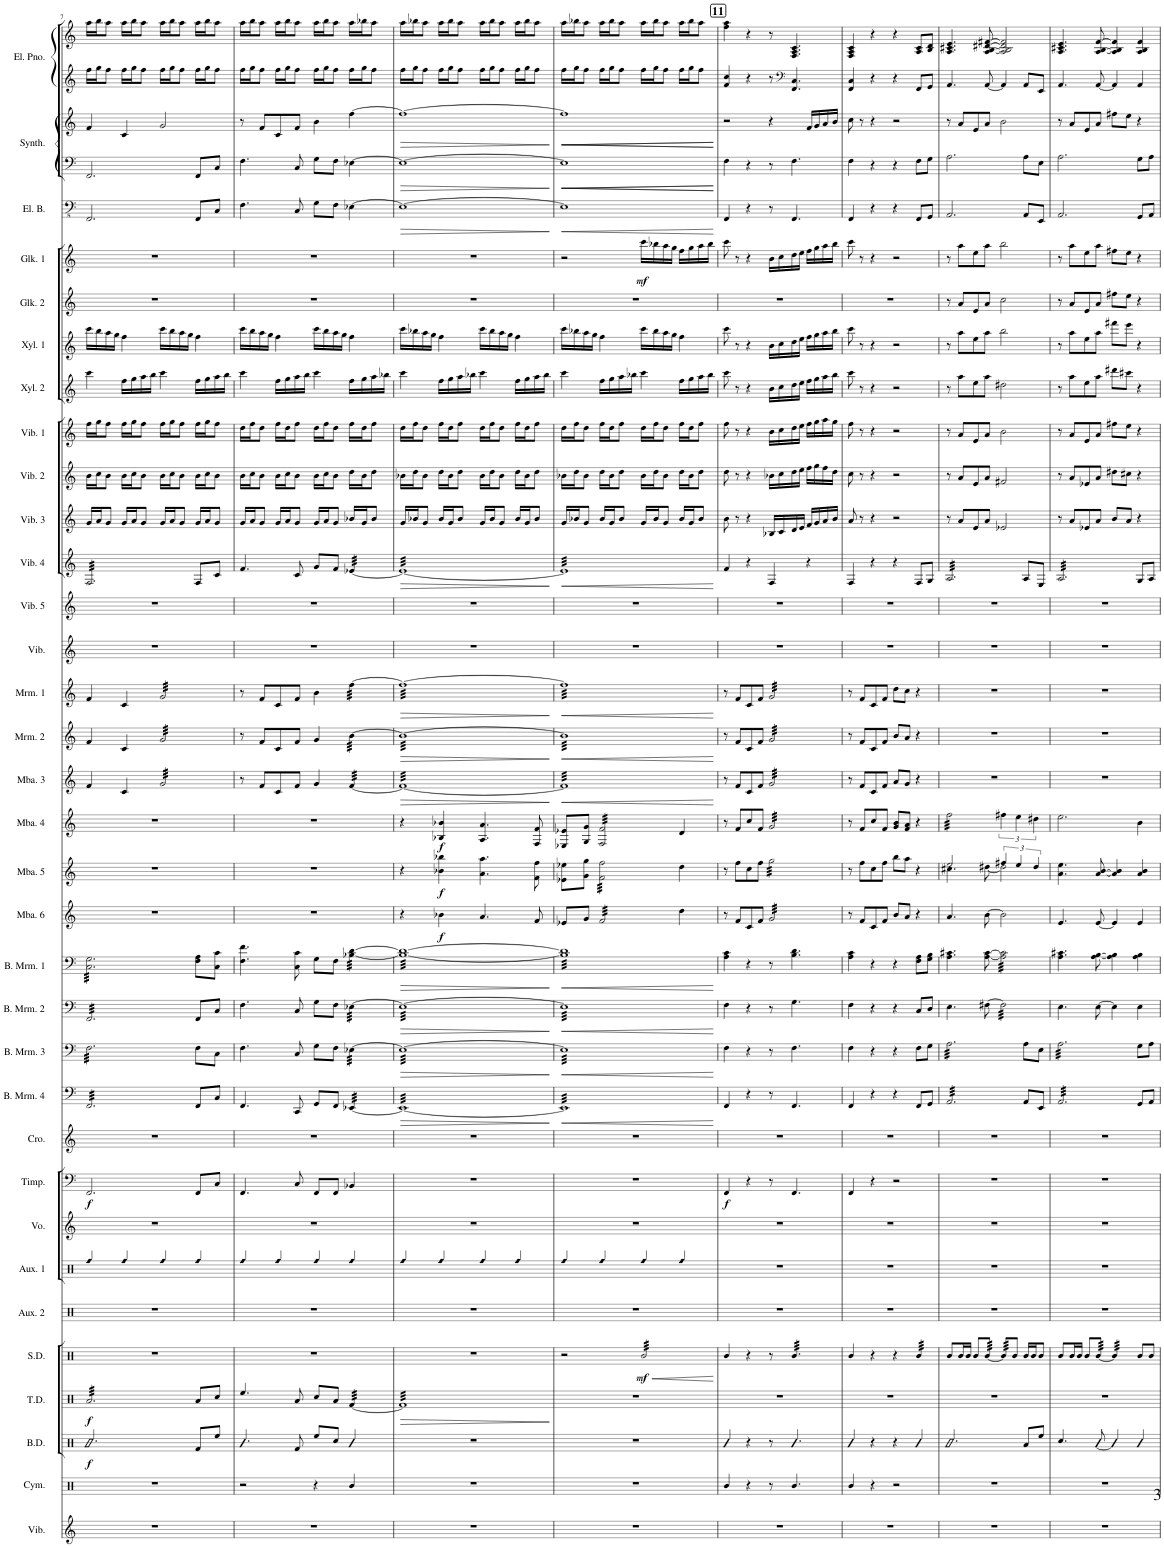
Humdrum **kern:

**kern	**kern	**kern	**dynam	**kern	**dynam	**kern	**dynam	**kern	**kern	**kern	**kern	**dynam	**kern	**kern	**dynam	**kern	**dynam	**kern	**dynam	**kern	**dynam	**kern	**dynam	**kern	**dynam	**kern	**dynam	**kern	**dynam	**kern	**dynam	**kern	**dynam	**kern	**kern	**kern	**dynam	**kern	**kern	**kern	**kern	**kern	**kern	**kern	**dynam	**kern	**dynam	**kern	**dynam	**kern	**dynam	**kern	**kern
*part35	*part34	*part33	*part33	*part32	*part32	*part31	*part31	*part30	*part29	*part28	*part27	*part27	*part26	*part25	*part25	*part24	*part24	*part23	*part23	*part22	*part22	*part21	*part21	*part20	*part20	*part19	*part19	*part18	*part18	*part17	*part17	*part16	*part16	*part15	*part14	*part13	*part13	*part12	*part11	*part10	*part9	*part8	*part7	*part6	*part6	*part5	*part5	*part4	*part4	*part3	*part3	*part2	*part1
*staff35	*staff34	*staff33	*staff33	*staff32	*staff32	*staff31	*staff31	*staff30	*staff29	*staff28	*staff27	*staff27	*staff26	*staff25	*staff25	*staff24	*staff24	*staff23	*staff23	*staff22	*staff22	*staff21	*staff21	*staff20	*staff20	*staff19	*staff19	*staff18	*staff18	*staff17	*staff17	*staff16	*staff16	*staff15	*staff14	*staff13	*staff13	*staff12	*staff11	*staff10	*staff9	*staff8	*staff7	*staff6	*staff6	*staff5	*staff5	*staff4	*staff4	*staff3	*staff3	*staff2	*staff1
*I"Vibraphone	*I"Cymbals	*I"Bass Drums	*	*I"Tenor Drums	*	*I"Snare Drum	*	*I"Auxiliary Percussion 2	*I"Auxiliary Percussion 1	*I"Voice	*I"Timpani	*	*I"Crotales	*I"Bass Marimba 4	*	*I"Bass Marimba 3	*	*I"Bass Marimba 2	*	*I"Bass Marimba 1	*	*I"Marimba 6	*	*I"Marimba 5	*	*I"Marimba 4	*	*I"Marimba 3	*	*I"Marimba 2	*	*I"Marimba 1	*	*I"Vibraphone	*I"Vibraphone 5	*I"Vibraphone 4	*	*I"Vibraphone 3	*I"Vibraphone 2	*I"Vibraphone 1	*I"Xylophone 2	*I"Xylophone 1	*I"Glockenspiel 2	*I"Glockenspiel 1	*	*I"Electric Bass	*	*I"Effect Synthesizer	*	*I"Effect Synthesizer	*	*I"Electric Piano	*I"Electric Piano
*I'Vib.	*I'Cym.	*I'B.D.	*	*I'T.D.	*	*I'S.D.	*	*I'Aux. 2	*I'Aux. 1	*I'Vo.	*I'Timp.	*	*I'Cro.	*I'B. Mrm. 4	*	*I'B. Mrm. 3	*	*I'B. Mrm. 2	*	*I'B. Mrm. 1	*	*I'Mba. 6	*	*I'Mba. 5	*	*I'Mba. 4	*	*I'Mba. 3	*	*I'Mrm. 2	*	*I'Mrm. 1	*	*I'Vib.	*I'Vib. 5	*I'Vib. 4	*	*I'Vib. 3	*I'Vib. 2	*I'Vib. 1	*I'Xyl. 2	*I'Xyl. 1	*I'Glk. 2	*I'Glk. 1	*	*I'El. B.	*	*I'Synth.	*	*I'Synth.	*	*I'El. Pno.	*I'El. Pno.
!!LO:PB:g=z
*clefG2	*clefX	*clefX	*	*clefX	*	*clefX	*	*clefX	*clefX	*clefG2	*clefF4	*	*clefG2	*clefF4	*	*clefF4	*	*clefF4	*	*clefF4	*	*clefG2	*	*clefG2	*	*clefG2	*	*clefG2	*	*clefG2	*	*clefG2	*	*clefG2	*clefG2	*clefG2	*	*clefG2	*clefG2	*clefG2	*clefG2	*clefG2	*clefG2	*clefG2	*	*clefFv4	*	*clefF4	*	*clefG2	*	*clefG2	*clefG2
*	*	*	*	*	*	*	*	*	*	*	*	*	*Trd-14c-24	*	*	*	*	*	*	*	*	*	*	*	*	*	*	*	*	*	*	*	*	*	*	*	*	*	*	*	*Trd-7c-12	*Trd-7c-12	*Trd-14c-24	*Trd-14c-24	*	*	*	*	*	*	*	*	*
*k[]	*k[]	*k[]	*	*k[]	*	*k[]	*	*k[]	*k[]	*k[]	*k[]	*	*k[]	*k[]	*	*k[]	*	*k[]	*	*k[]	*	*k[]	*	*k[]	*	*k[]	*	*k[]	*	*k[]	*	*k[]	*	*k[]	*k[]	*k[]	*	*k[]	*k[]	*k[]	*k[]	*k[]	*k[]	*k[]	*	*k[]	*	*k[]	*	*k[]	*	*k[]	*k[]
*M4/4	*M4/4	*M4/4	*	*M4/4	*	*M4/4	*	*M4/4	*M4/4	*M4/4	*M4/4	*	*M4/4	*M4/4	*	*M4/4	*	*M4/4	*	*M4/4	*	*M4/4	*	*M4/4	*	*M4/4	*	*M4/4	*	*M4/4	*	*M4/4	*	*M4/4	*M4/4	*M4/4	*	*M4/4	*M4/4	*M4/4	*M4/4	*M4/4	*M4/4	*M4/4	*	*M4/4	*	*M4/4	*	*M4/4	*	*M4/4	*M4/4
=7	=7	=7	=7	=7	=7	=7	=7	=7	=7	=7	=7	=7	=7	=7	=7	=7	=7	=7	=7	=7	=7	=7	=7	=7	=7	=7	=7	=7	=7	=7	=7	=7	=7	=7	=7	=7	=7	=7	=7	=7	=7	=7	=7	=7	=7	=7	=7	=7	=7	=7	=7	=7	=7
!	!	!	!LO:DY:b	!	!LO:DY:b	!	!	!	!LO:N:head=diamond	!	!	!LO:DY:b	!	!	!	!	!	!	!	!	!	!	!	!	!	!	!	!	!	!	!	!	!	!	!	!	!	!	!	!	!	!	!	!	!	!	!	!	!	!	!	!	!
*	*	*	*	*tremolo	*	*	*	*	*	*	*	*	*	*	*	*	*	*	*	*	*	*	*	*	*	*	*	*	*	*	*	*	*	*	*	*	*	*	*	*	*	*	*	*	*	*	*	*	*	*	*	*	*
*	*	*	*	*	*	*	*	*	*	*	*	*	*	*tremolo	*	*	*	*	*	*	*	*	*	*	*	*	*	*	*	*	*	*	*	*	*	*	*	*	*	*	*	*	*	*	*	*	*	*	*	*	*	*	*
*	*	*	*	*	*	*	*	*	*	*	*	*	*	*	*	*tremolo	*	*	*	*	*	*	*	*	*	*	*	*	*	*	*	*	*	*	*	*	*	*	*	*	*	*	*	*	*	*	*	*	*	*	*	*	*
*	*	*	*	*	*	*	*	*	*	*	*	*	*	*	*	*	*	*tremolo	*	*	*	*	*	*	*	*	*	*	*	*	*	*	*	*	*	*	*	*	*	*	*	*	*	*	*	*	*	*	*	*	*	*	*
*	*	*	*	*	*	*	*	*	*	*	*	*	*	*	*	*	*	*	*	*tremolo	*	*	*	*	*	*	*	*	*	*	*	*	*	*	*	*	*	*	*	*	*	*	*	*	*	*	*	*	*	*	*	*	*
*	*	*	*	*	*	*	*	*	*	*	*	*	*	*	*	*	*	*	*	*	*	*	*	*	*	*	*	*	*	*	*	*	*	*	*	*tremolo	*	*	*	*	*	*	*	*	*	*	*	*	*	*	*	*	*
1r	1r	2.R/	f	32Ra/LLL	f	1r	.	1r	4Rff/	1r	2.FF/	f	1r	32FF/LLL	.	32F\LLL	.	32FF/LLL	.	32C\ 32G\LLL	.	1r	.	1r	.	1r	.	4f/	.	4f/	.	4f/	.	1r	1r	32F/LLL	.	16g/LL	16b\LL	16ff\LL	4ccc\	16ccc\LL	1r	1r	.	2.FFF/	.	2.FF/	.	4f/	.	16ff\LL	16aa\LL
.	.	.	.	32Ra/	.	.	.	.	.	.	.	.	.	32FF/	.	32F\	.	32FF/	.	32C\ 32G\	.	.	.	.	.	.	.	.	.	.	.	.	.	.	.	32F/	.	.	.	.	.	.	.	.	.	.	.	.	.	.	.	.	.
.	.	.	.	32Ra/	.	.	.	.	.	.	.	.	.	32FF/	.	32F\	.	32FF/	.	32C\ 32G\	.	.	.	.	.	.	.	.	.	.	.	.	.	.	.	32F/	.	16a/J	16cc\J	16gg\J	.	16bb\	.	.	.	.	.	.	.	.	.	16gg\J	16bb\J
.	.	.	.	32Ra/	.	.	.	.	.	.	.	.	.	32FF/	.	32F\	.	32FF/	.	32C\ 32G\	.	.	.	.	.	.	.	.	.	.	.	.	.	.	.	32F/	.	.	.	.	.	.	.	.	.	.	.	.	.	.	.	.	.
.	.	.	.	32Ra/	.	.	.	.	.	.	.	.	.	32FF/	.	32F\	.	32FF/	.	32C\ 32G\	.	.	.	.	.	.	.	.	.	.	.	.	.	.	.	32F/	.	8g/J	8b\J	8ff\J	.	16aa\	.	.	.	.	.	.	.	.	.	8ff\J	8aa\J
.	.	.	.	32Ra/	.	.	.	.	.	.	.	.	.	32FF/	.	32F\	.	32FF/	.	32C\ 32G\	.	.	.	.	.	.	.	.	.	.	.	.	.	.	.	32F/	.	.	.	.	.	.	.	.	.	.	.	.	.	.	.	.	.
.	.	.	.	32Ra/	.	.	.	.	.	.	.	.	.	32FF/	.	32F\	.	32FF/	.	32C\ 32G\	.	.	.	.	.	.	.	.	.	.	.	.	.	.	.	32F/	.	.	.	.	.	16gg\JJ	.	.	.	.	.	.	.	.	.	.	.
.	.	.	.	32Ra/	.	.	.	.	.	.	.	.	.	32FF/	.	32F\	.	32FF/	.	32C\ 32G\	.	.	.	.	.	.	.	.	.	.	.	.	.	.	.	32F/	.	.	.	.	.	.	.	.	.	.	.	.	.	.	.	.	.
!	!	!	!	!	!	!	!	!	!LO:N:head=diamond	!	!	!	!	!	!	!	!	!	!	!	!	!	!	!	!	!	!	!	!	!	!	!	!	!	!	!	!	!	!	!	!	!	!	!	!	!	!	!	!	!	!	!	!
.	.	.	.	32Ra/	.	.	.	.	4Rff/	.	.	.	.	32FF/	.	32F\	.	32FF/	.	32C\ 32G\	.	.	.	.	.	.	.	4c/	.	4c/	.	4c/	.	.	.	32F/	.	16g/LL	16b\LL	16ff\LL	16ff\LL	4ff\	.	.	.	.	.	.	.	4c/	.	16ff\LL	16aa\LL
.	.	.	.	32Ra/	.	.	.	.	.	.	.	.	.	32FF/	.	32F\	.	32FF/	.	32C\ 32G\	.	.	.	.	.	.	.	.	.	.	.	.	.	.	.	32F/	.	.	.	.	.	.	.	.	.	.	.	.	.	.	.	.	.
.	.	.	.	32Ra/	.	.	.	.	.	.	.	.	.	32FF/	.	32F\	.	32FF/	.	32C\ 32G\	.	.	.	.	.	.	.	.	.	.	.	.	.	.	.	32F/	.	16a/J	16cc\J	16gg\J	16gg\	.	.	.	.	.	.	.	.	.	.	16gg\J	16bb\J
.	.	.	.	32Ra/	.	.	.	.	.	.	.	.	.	32FF/	.	32F\	.	32FF/	.	32C\ 32G\	.	.	.	.	.	.	.	.	.	.	.	.	.	.	.	32F/	.	.	.	.	.	.	.	.	.	.	.	.	.	.	.	.	.
.	.	.	.	32Ra/	.	.	.	.	.	.	.	.	.	32FF/	.	32F\	.	32FF/	.	32C\ 32G\	.	.	.	.	.	.	.	.	.	.	.	.	.	.	.	32F/	.	8g/J	8b\J	8ff\J	16aa\	.	.	.	.	.	.	.	.	.	.	8ff\J	8aa\J
.	.	.	.	32Ra/	.	.	.	.	.	.	.	.	.	32FF/	.	32F\	.	32FF/	.	32C\ 32G\	.	.	.	.	.	.	.	.	.	.	.	.	.	.	.	32F/	.	.	.	.	.	.	.	.	.	.	.	.	.	.	.	.	.
.	.	.	.	32Ra/	.	.	.	.	.	.	.	.	.	32FF/	.	32F\	.	32FF/	.	32C\ 32G\	.	.	.	.	.	.	.	.	.	.	.	.	.	.	.	32F/	.	.	.	.	16bb\JJ	.	.	.	.	.	.	.	.	.	.	.	.
.	.	.	.	32Ra/	.	.	.	.	.	.	.	.	.	32FF/	.	32F\	.	32FF/	.	32C\ 32G\	.	.	.	.	.	.	.	.	.	.	.	.	.	.	.	32F/	.	.	.	.	.	.	.	.	.	.	.	.	.	.	.	.	.
!	!	!	!	!	!	!	!	!	!LO:N:head=diamond	!	!	!	!	!	!	!	!	!	!	!	!	!	!	!	!	!	!	!	!	!	!	!	!	!	!	!	!	!	!	!	!	!	!	!	!	!	!	!	!	!	!	!	!
*	*	*	*	*	*	*	*	*	*	*	*	*	*	*	*	*	*	*	*	*	*	*	*	*	*	*	*	*tremolo	*	*	*	*	*	*	*	*	*	*	*	*	*	*	*	*	*	*	*	*	*	*	*	*	*
*	*	*	*	*	*	*	*	*	*	*	*	*	*	*	*	*	*	*	*	*	*	*	*	*	*	*	*	*	*	*tremolo	*	*	*	*	*	*	*	*	*	*	*	*	*	*	*	*	*	*	*	*	*	*	*
*	*	*	*	*	*	*	*	*	*	*	*	*	*	*	*	*	*	*	*	*	*	*	*	*	*	*	*	*	*	*	*	*tremolo	*	*	*	*	*	*	*	*	*	*	*	*	*	*	*	*	*	*	*	*	*
.	.	.	.	32Ra/	.	.	.	.	4Rff/	.	.	.	.	32FF/	.	32F\	.	32FF/	.	32C\ 32G\	.	.	.	.	.	.	.	32g/LLL	.	32g/LLL	.	32g/LLL	.	.	.	32F/	.	16g/LL	16b\LL	16ff\LL	4ccc\	16ccc\LL	.	.	.	.	.	.	.	2g/	.	16ff\LL	16aa\LL
.	.	.	.	32Ra/	.	.	.	.	.	.	.	.	.	32FF/	.	32F\	.	32FF/	.	32C\ 32G\	.	.	.	.	.	.	.	32g/	.	32g/	.	32g/	.	.	.	32F/	.	.	.	.	.	.	.	.	.	.	.	.	.	.	.	.	.
.	.	.	.	32Ra/	.	.	.	.	.	.	.	.	.	32FF/	.	32F\	.	32FF/	.	32C\ 32G\	.	.	.	.	.	.	.	32g/	.	32g/	.	32g/	.	.	.	32F/	.	16a/J	16cc\J	16gg\J	.	16bb\	.	.	.	.	.	.	.	.	.	16gg\J	16bb\J
.	.	.	.	32Ra/	.	.	.	.	.	.	.	.	.	32FF/	.	32F\	.	32FF/	.	32C\ 32G\	.	.	.	.	.	.	.	32g/	.	32g/	.	32g/	.	.	.	32F/	.	.	.	.	.	.	.	.	.	.	.	.	.	.	.	.	.
.	.	.	.	32Ra/	.	.	.	.	.	.	.	.	.	32FF/	.	32F\	.	32FF/	.	32C\ 32G\	.	.	.	.	.	.	.	32g/	.	32g/	.	32g/	.	.	.	32F/	.	8g/J	8b\J	8ff\J	.	16aa\	.	.	.	.	.	.	.	.	.	8ff\J	8aa\J
.	.	.	.	32Ra/	.	.	.	.	.	.	.	.	.	32FF/	.	32F\	.	32FF/	.	32C\ 32G\	.	.	.	.	.	.	.	32g/	.	32g/	.	32g/	.	.	.	32F/	.	.	.	.	.	.	.	.	.	.	.	.	.	.	.	.	.
.	.	.	.	32Ra/	.	.	.	.	.	.	.	.	.	32FF/	.	32F\	.	32FF/	.	32C\ 32G\	.	.	.	.	.	.	.	32g/	.	32g/	.	32g/	.	.	.	32F/	.	.	.	.	.	16gg\JJ	.	.	.	.	.	.	.	.	.	.	.
.	.	.	.	32Ra/JJJ	.	.	.	.	.	.	.	.	.	32FF/JJJ	.	32F\JJJ	.	32FF/JJJ	.	32C\ 32G\JJJ	.	.	.	.	.	.	.	32g/	.	32g/	.	32g/	.	.	.	32F/JJJ	.	.	.	.	.	.	.	.	.	.	.	.	.	.	.	.	.
*	*	*	*	*	*	*	*	*	*	*	*	*	*	*	*	*	*	*	*	*	*	*	*	*	*	*	*	*	*	*	*	*	*	*	*	*Xtremolo	*	*	*	*	*	*	*	*	*	*	*	*	*	*	*	*	*
*	*	*	*	*	*	*	*	*	*	*	*	*	*	*	*	*	*	*	*	*Xtremolo	*	*	*	*	*	*	*	*	*	*	*	*	*	*	*	*	*	*	*	*	*	*	*	*	*	*	*	*	*	*	*	*	*
*	*	*	*	*	*	*	*	*	*	*	*	*	*	*	*	*	*	*Xtremolo	*	*	*	*	*	*	*	*	*	*	*	*	*	*	*	*	*	*	*	*	*	*	*	*	*	*	*	*	*	*	*	*	*	*	*
*	*	*	*	*	*	*	*	*	*	*	*	*	*	*	*	*Xtremolo	*	*	*	*	*	*	*	*	*	*	*	*	*	*	*	*	*	*	*	*	*	*	*	*	*	*	*	*	*	*	*	*	*	*	*	*	*
*	*	*	*	*	*	*	*	*	*	*	*	*	*	*Xtremolo	*	*	*	*	*	*	*	*	*	*	*	*	*	*	*	*	*	*	*	*	*	*	*	*	*	*	*	*	*	*	*	*	*	*	*	*	*	*	*
*	*	*	*	*Xtremolo	*	*	*	*	*	*	*	*	*	*	*	*	*	*	*	*	*	*	*	*	*	*	*	*	*	*	*	*	*	*	*	*	*	*	*	*	*	*	*	*	*	*	*	*	*	*	*	*	*
!	!	!	!	!	!	!	!	!	!LO:N:head=diamond	!	!	!	!	!	!	!	!	!	!	!	!	!	!	!	!	!	!	!	!	!	!	!	!	!	!	!	!	!	!	!	!	!	!	!	!	!	!	!	!	!	!	!	!
.	.	8Rf/L	.	8Ra/L	.	.	.	.	4Rff/	.	8FF/L	.	.	8FF/L	.	8F\L	.	8FF/L	.	8F\ 8A\L	.	.	.	.	.	.	.	32g/	.	32g/	.	32g/	.	.	.	8F/L	.	16g/LL	16b\LL	16ff\LL	16ff\LL	4ff\	.	.	.	8FFF/L	.	8FF/L	.	.	.	16ff\LL	16aa\LL
.	.	.	.	.	.	.	.	.	.	.	.	.	.	.	.	.	.	.	.	.	.	.	.	.	.	.	.	32g/	.	32g/	.	32g/	.	.	.	.	.	.	.	.	.	.	.	.	.	.	.	.	.	.	.	.	.
.	.	.	.	.	.	.	.	.	.	.	.	.	.	.	.	.	.	.	.	.	.	.	.	.	.	.	.	32g/	.	32g/	.	32g/	.	.	.	.	.	16a/J	16cc\J	16gg\J	16gg\	.	.	.	.	.	.	.	.	.	.	16gg\J	16bb\J
.	.	.	.	.	.	.	.	.	.	.	.	.	.	.	.	.	.	.	.	.	.	.	.	.	.	.	.	32g/	.	32g/	.	32g/	.	.	.	.	.	.	.	.	.	.	.	.	.	.	.	.	.	.	.	.	.
.	.	8Ree/J	.	8Rcc/J	.	.	.	.	.	.	8C/J	.	.	8C/J	.	8C\J	.	8C/J	.	8C\ 8c\J	.	.	.	.	.	.	.	32g/	.	32g/	.	32g/	.	.	.	8c/J	.	8g/J	8b\J	8ff\J	16aa\	.	.	.	.	8CC/J	.	8C/J	.	.	.	8ff\J	8aa\J
.	.	.	.	.	.	.	.	.	.	.	.	.	.	.	.	.	.	.	.	.	.	.	.	.	.	.	.	32g/	.	32g/	.	32g/	.	.	.	.	.	.	.	.	.	.	.	.	.	.	.	.	.	.	.	.	.
.	.	.	.	.	.	.	.	.	.	.	.	.	.	.	.	.	.	.	.	.	.	.	.	.	.	.	.	32g/	.	32g/	.	32g/	.	.	.	.	.	.	.	.	16bb\JJ	.	.	.	.	.	.	.	.	.	.	.	.
.	.	.	.	.	.	.	.	.	.	.	.	.	.	.	.	.	.	.	.	.	.	.	.	.	.	.	.	32g/JJJ	.	32g/JJJ	.	32g/JJJ	.	.	.	.	.	.	.	.	.	.	.	.	.	.	.	.	.	.	.	.	.
*	*	*	*	*	*	*	*	*	*	*	*	*	*	*	*	*	*	*	*	*	*	*	*	*	*	*	*	*	*	*	*	*Xtremolo	*	*	*	*	*	*	*	*	*	*	*	*	*	*	*	*	*	*	*	*	*
*	*	*	*	*	*	*	*	*	*	*	*	*	*	*	*	*	*	*	*	*	*	*	*	*	*	*	*	*	*	*Xtremolo	*	*	*	*	*	*	*	*	*	*	*	*	*	*	*	*	*	*	*	*	*	*	*
*	*	*	*	*	*	*	*	*	*	*	*	*	*	*	*	*	*	*	*	*	*	*	*	*	*	*	*	*Xtremolo	*	*	*	*	*	*	*	*	*	*	*	*	*	*	*	*	*	*	*	*	*	*	*	*	*
=8	=8	=8	=8	=8	=8	=8	=8	=8	=8	=8	=8	=8	=8	=8	=8	=8	=8	=8	=8	=8	=8	=8	=8	=8	=8	=8	=8	=8	=8	=8	=8	=8	=8	=8	=8	=8	=8	=8	=8	=8	=8	=8	=8	=8	=8	=8	=8	=8	=8	=8	=8	=8	=8
!	!	!	!	!	!	!	!	!	!LO:N:head=diamond	!	!	!	!	!	!	!	!	!	!	!	!	!	!	!	!	!	!	!	!	!	!	!	!	!	!	!	!	!	!	!	!	!	!	!	!	!	!	!	!	!	!	!	!
1r	2r	4.R/	.	4.Ree/	.	1r	.	1r	4Rff/	1r	4.FF/	.	1r	4.FF/	.	4.F\	.	4.F\	.	4.F\ 4.f\	.	1r	.	1r	.	1r	.	8r	.	8r	.	8r	.	1r	1r	4.f/	.	16g/LL	16b\LL	16dd\LL	4ccc\	16ccc\LL	1r	1r	.	4.FF\	.	4.F\	.	8r	.	16ff\LL	16aa\LL
.	.	.	.	.	.	.	.	.	.	.	.	.	.	.	.	.	.	.	.	.	.	.	.	.	.	.	.	.	.	.	.	.	.	.	.	.	.	16a/J	16cc\J	16ff\J	.	16bb\	.	.	.	.	.	.	.	.	.	16gg\J	16bb\J
.	.	.	.	.	.	.	.	.	.	.	.	.	.	.	.	.	.	.	.	.	.	.	.	.	.	.	.	8f/L	.	8f/L	.	8f/L	.	.	.	.	.	8g/J	8b\J	8dd\J	.	16aa\	.	.	.	.	.	.	.	8f/L	.	8ff\J	8aa\J
.	.	.	.	.	.	.	.	.	.	.	.	.	.	.	.	.	.	.	.	.	.	.	.	.	.	.	.	.	.	.	.	.	.	.	.	.	.	.	.	.	.	16gg\JJ	.	.	.	.	.	.	.	.	.	.	.
!	!	!	!	!	!	!	!	!	!LO:N:head=diamond	!	!	!	!	!	!	!	!	!	!	!	!	!	!	!	!	!	!	!	!	!	!	!	!	!	!	!	!	!	!	!	!	!	!	!	!	!	!	!	!	!	!	!	!
.	.	.	.	.	.	.	.	.	4Rff/	.	.	.	.	.	.	.	.	.	.	.	.	.	.	.	.	.	.	8c/	.	8c/	.	8c/	.	.	.	.	.	16g/LL	16b\LL	16ff\LL	16ff\LL	4ff\	.	.	.	.	.	.	.	8c/	.	16ff\LL	16aa\LL
.	.	.	.	.	.	.	.	.	.	.	.	.	.	.	.	.	.	.	.	.	.	.	.	.	.	.	.	.	.	.	.	.	.	.	.	.	.	16a/J	16cc\J	16dd\J	16gg\	.	.	.	.	.	.	.	.	.	.	16gg\J	16bb\J
.	.	8Rf/	.	8Ra/	.	.	.	.	.	.	8C/	.	.	8CC/	.	8C/	.	8C/	.	8C\ 8c\	.	.	.	.	.	.	.	8f/J	.	8f/J	.	8f/J	.	.	.	8c/	.	8g/J	8b\J	8ff\J	16aa\	.	.	.	.	8CC/	.	8C/	.	8f/J	.	8ff\J	8aa\J
.	.	.	.	.	.	.	.	.	.	.	.	.	.	.	.	.	.	.	.	.	.	.	.	.	.	.	.	.	.	.	.	.	.	.	.	.	.	.	.	.	16bb\JJ	.	.	.	.	.	.	.	.	.	.	.	.
!	!	!	!	!	!	!	!	!	!LO:N:head=diamond	!	!	!	!	!	!	!	!	!	!	!	!	!	!	!	!	!	!	!	!	!	!	!	!	!	!	!	!	!	!	!	!	!	!	!	!	!	!	!	!	!	!	!	!
.	4r	8Ree/L	.	8Rcc/L	.	.	.	.	4Rff/	.	8FF/L	.	.	8GG/L	.	8G\L	.	8G\L	.	8G\L	.	.	.	.	.	.	.	4g/	.	4g/	.	4b\	.	.	.	8g/L	.	16g/LL	16b\LL	16dd\LL	4ccc\	16ccc\LL	.	.	.	8GG\L	.	8G\L	.	4b\	.	16ff\LL	16aa\LL
.	.	.	.	.	.	.	.	.	.	.	.	.	.	.	.	.	.	.	.	.	.	.	.	.	.	.	.	.	.	.	.	.	.	.	.	.	.	16a/J	16cc\J	16ff\J	.	16bb\	.	.	.	.	.	.	.	.	.	16gg\J	16bb\J
.	.	8Rcc/J	.	8Ra/J	.	.	.	.	.	.	8FF/J	.	.	8FF/J	.	8F\J	.	8F\J	.	8F\J	.	.	.	.	.	.	.	.	.	.	.	.	.	.	.	8f/J	.	8g/J	8b\J	8dd\J	.	16aa\	.	.	.	8FF\J	.	8F\J	.	.	.	8ff\J	8aa\J
.	.	.	.	.	.	.	.	.	.	.	.	.	.	.	.	.	.	.	.	.	.	.	.	.	.	.	.	.	.	.	.	.	.	.	.	.	.	.	.	.	.	16gg\JJ	.	.	.	.	.	.	.	.	.	.	.
!	!	!	!	!	!	!	!	!	!LO:N:head=diamond	!	!	!	!	!	!	!	!	!	!	!	!	!	!	!	!	!	!	!	!	!	!	!	!	!	!	!	!	!	!	!	!	!	!	!	!	!	!	!	!	!	!	!	!
*	*	*	*	*tremolo	*	*	*	*	*	*	*	*	*	*	*	*	*	*	*	*	*	*	*	*	*	*	*	*	*	*	*	*	*	*	*	*	*	*	*	*	*	*	*	*	*	*	*	*	*	*	*	*	*
*	*	*	*	*	*	*	*	*	*	*	*	*	*	*tremolo	*	*	*	*	*	*	*	*	*	*	*	*	*	*	*	*	*	*	*	*	*	*	*	*	*	*	*	*	*	*	*	*	*	*	*	*	*	*	*
*	*	*	*	*	*	*	*	*	*	*	*	*	*	*	*	*tremolo	*	*	*	*	*	*	*	*	*	*	*	*	*	*	*	*	*	*	*	*	*	*	*	*	*	*	*	*	*	*	*	*	*	*	*	*	*
*	*	*	*	*	*	*	*	*	*	*	*	*	*	*	*	*	*	*tremolo	*	*	*	*	*	*	*	*	*	*	*	*	*	*	*	*	*	*	*	*	*	*	*	*	*	*	*	*	*	*	*	*	*	*	*
*	*	*	*	*	*	*	*	*	*	*	*	*	*	*	*	*	*	*	*	*tremolo	*	*	*	*	*	*	*	*	*	*	*	*	*	*	*	*	*	*	*	*	*	*	*	*	*	*	*	*	*	*	*	*	*
*	*	*	*	*	*	*	*	*	*	*	*	*	*	*	*	*	*	*	*	*	*	*	*	*	*	*	*	*tremolo	*	*	*	*	*	*	*	*	*	*	*	*	*	*	*	*	*	*	*	*	*	*	*	*	*
*	*	*	*	*	*	*	*	*	*	*	*	*	*	*	*	*	*	*	*	*	*	*	*	*	*	*	*	*	*	*tremolo	*	*	*	*	*	*	*	*	*	*	*	*	*	*	*	*	*	*	*	*	*	*	*
*	*	*	*	*	*	*	*	*	*	*	*	*	*	*	*	*	*	*	*	*	*	*	*	*	*	*	*	*	*	*	*	*tremolo	*	*	*	*	*	*	*	*	*	*	*	*	*	*	*	*	*	*	*	*	*
*	*	*	*	*	*	*	*	*	*	*	*	*	*	*	*	*	*	*	*	*	*	*	*	*	*	*	*	*	*	*	*	*	*	*	*	*tremolo	*	*	*	*	*	*	*	*	*	*	*	*	*	*	*	*	*
.	4R/	4R/	.	[32Rf/LLL	.	.	.	.	4Rff/	.	4BB-X/	.	.	[32EE-X/LLL	.	[32E-X\LLL	.	[32E-X\LLL	.	[32B-X\ [32d\LLL	.	.	.	.	.	.	.	[32f/LLL	.	[32b\LLL	.	[32ff\LLL	.	.	.	[32e-X/LLL	.	16b-X/LL	16dd\LL	16ff\LL	16ff\LL	4ff\	.	.	.	[4EE-X\	.	[4E-X\	.	[4ff\	.	16ff\LL	16aa\LL
.	.	.	.	32Rf/	.	.	.	.	.	.	.	.	.	32EE-X/	.	32E-X\	.	32E-X\	.	32B-X\ 32d\	.	.	.	.	.	.	.	32f/	.	32b\	.	32ff\	.	.	.	32e-X/	.	.	.	.	.	.	.	.	.	.	.	.	.	.	.	.	.
.	.	.	.	32Rf/	.	.	.	.	.	.	.	.	.	32EE-X/	.	32E-X\	.	32E-X\	.	32B-X\ 32d\	.	.	.	.	.	.	.	32f/	.	32b\	.	32ff\	.	.	.	32e-X/	.	16g/J	16b\J	16dd\J	16gg\	.	.	.	.	.	.	.	.	.	.	16gg\J	16bb-X\J
.	.	.	.	32Rf/	.	.	.	.	.	.	.	.	.	32EE-X/	.	32E-X\	.	32E-X\	.	32B-X\ 32d\	.	.	.	.	.	.	.	32f/	.	32b\	.	32ff\	.	.	.	32e-X/	.	.	.	.	.	.	.	.	.	.	.	.	.	.	.	.	.
.	.	.	.	32Rf/	.	.	.	.	.	.	.	.	.	32EE-X/	.	32E-X\	.	32E-X\	.	32B-X\ 32d\	.	.	.	.	.	.	.	32f/	.	32b\	.	32ff\	.	.	.	32e-X/	.	8b-/J	8dd\J	8ff\J	16aa\	.	.	.	.	.	.	.	.	.	.	8ff\J	8aa\J
.	.	.	.	32Rf/	.	.	.	.	.	.	.	.	.	32EE-X/	.	32E-X\	.	32E-X\	.	32B-X\ 32d\	.	.	.	.	.	.	.	32f/	.	32b\	.	32ff\	.	.	.	32e-X/	.	.	.	.	.	.	.	.	.	.	.	.	.	.	.	.	.
.	.	.	.	32Rf/	.	.	.	.	.	.	.	.	.	32EE-X/	.	32E-X\	.	32E-X\	.	32B-X\ 32d\	.	.	.	.	.	.	.	32f/	.	32b\	.	32ff\	.	.	.	32e-X/	.	.	.	.	16bb-X\JJ	.	.	.	.	.	.	.	.	.	.	.	.
.	.	.	.	32Rf/JJJ	.	.	.	.	.	.	.	.	.	32EE-X/JJJ	.	32E-X\JJJ	.	32E-X\JJJ	.	32B-X\ 32d\JJJ	.	.	.	.	.	.	.	32f/JJJ	.	32b\JJJ	.	32ff\JJJ	.	.	.	32e-X/JJJ	.	.	.	.	.	.	.	.	.	.	.	.	.	.	.	.	.
=9	=9	=9	=9	=9	=9	=9	=9	=9	=9	=9	=9	=9	=9	=9	=9	=9	=9	=9	=9	=9	=9	=9	=9	=9	=9	=9	=9	=9	=9	=9	=9	=9	=9	=9	=9	=9	=9	=9	=9	=9	=9	=9	=9	=9	=9	=9	=9	=9	=9	=9	=9	=9	=9
!	!	!	!	!	!LO:HP:b	!	!	!	!LO:N:head=diamond	!	!	!	!	!	!LO:HP:b	!	!LO:HP:b	!	!LO:HP:b	!	!LO:HP:b	!	!	!	!	!	!	!	!LO:HP:b	!	!LO:HP:b	!	!LO:HP:b	!	!	!	!LO:HP:b	!	!	!	!	!	!	!	!	!	!LO:HP:b	!	!	!	!LO:HP:b	!	!
1r	1r	1r	.	32Rf]LLL	>	1r	.	1r	4Rff/	1r	1r	.	1r	32EE-LLL	>	32E-LLL	>	32E-LLL	>	32B- 32dLLL	>	4r	.	4r	.	4r	.	32fLLL	>	32bLLL	>	32ffLLL	>	1r	1r	32e-LLL	>	16g/LL	16b-X\LL	16dd\LL	4ccc\	16ccc\LL	1r	1r	.	1EE-_	>	1E-_	.	1ff_	>	16ff\LL	16aa\LL
.	.	.	.	32Rf	.	.	.	.	.	.	.	.	.	32EE-	.	32E-	.	32E-	.	32B- 32d	.	.	.	.	.	.	.	32f	.	32b	.	32ff	.	.	.	32e-	.	.	.	.	.	.	.	.	.	.	.	.	.	.	.	.	.
.	.	.	.	32Rf	.	.	.	.	.	.	.	.	.	32EE-	.	32E-	.	32E-	.	32B- 32d	.	.	.	.	.	.	.	32f	.	32b	.	32ff	.	.	.	32e-	.	16b-X/J	16dd\J	16ff\J	.	16bb-X\	.	.	.	.	.	.	.	.	.	16gg\J	16bb-X\J
.	.	.	.	32Rf	.	.	.	.	.	.	.	.	.	32EE-	.	32E-	.	32E-	.	32B- 32d	.	.	.	.	.	.	.	32f	.	32b	.	32ff	.	.	.	32e-	.	.	.	.	.	.	.	.	.	.	.	.	.	.	.	.	.
.	.	.	.	32Rf	.	.	.	.	.	.	.	.	.	32EE-	.	32E-	.	32E-	.	32B- 32d	.	.	.	.	.	.	.	32f	.	32b	.	32ff	.	.	.	32e-	.	8g/J	8b-\J	8dd\J	.	16aa\	.	.	.	.	.	.	.	.	.	8ff\J	8aa\J
.	.	.	.	32Rf	.	.	.	.	.	.	.	.	.	32EE-	.	32E-	.	32E-	.	32B- 32d	.	.	.	.	.	.	.	32f	.	32b	.	32ff	.	.	.	32e-	.	.	.	.	.	.	.	.	.	.	.	.	.	.	.	.	.
.	.	.	.	32Rf	.	.	.	.	.	.	.	.	.	32EE-	.	32E-	.	32E-	.	32B- 32d	.	.	.	.	.	.	.	32f	.	32b	.	32ff	.	.	.	32e-	.	.	.	.	.	16gg\JJ	.	.	.	.	.	.	.	.	.	.	.
.	.	.	.	32Rf	.	.	.	.	.	.	.	.	.	32EE-	.	32E-	.	32E-	.	32B- 32d	.	.	.	.	.	.	.	32f	.	32b	.	32ff	.	.	.	32e-	.	.	.	.	.	.	.	.	.	.	.	.	.	.	.	.	.
!	!	!	!	!	!	!	!	!	!LO:N:head=diamond	!	!	!	!	!	!	!	!	!	!	!	!	!	!LO:DY:b	!	!LO:DY:b	!	!LO:DY:b	!	!	!	!	!	!	!	!	!	!	!	!	!	!	!	!	!	!	!	!	!	!	!	!	!	!
.	.	.	.	32Rf	.	.	.	.	4Rff/	.	.	.	.	32EE-	.	32E-	.	32E-	.	32B- 32d	.	4b-X\	f	4b-X\ 4bb-X\	f	4B-X/ 4b-X/	f	32f	.	32b	.	32ff	.	.	.	32e-	.	16b-/LL	16dd\LL	16ff\LL	16ff\LL	4ff\	.	.	.	.	.	.	.	.	.	16ff\LL	16aa\LL
.	.	.	.	32Rf	.	.	.	.	.	.	.	.	.	32EE-	.	32E-	.	32E-	.	32B- 32d	.	.	.	.	.	.	.	32f	.	32b	.	32ff	.	.	.	32e-	.	.	.	.	.	.	.	.	.	.	.	.	.	.	.	.	.
.	.	.	.	32Rf	.	.	.	.	.	.	.	.	.	32EE-	.	32E-	.	32E-	.	32B- 32d	.	.	.	.	.	.	.	32f	.	32b	.	32ff	.	.	.	32e-	.	16g/J	16b-\J	16dd\J	16gg\	.	.	.	.	.	.	.	.	.	.	16gg\J	16bb-\J
.	.	.	.	32Rf	.	.	.	.	.	.	.	.	.	32EE-	.	32E-	.	32E-	.	32B- 32d	.	.	.	.	.	.	.	32f	.	32b	.	32ff	.	.	.	32e-	.	.	.	.	.	.	.	.	.	.	.	.	.	.	.	.	.
.	.	.	.	32Rf	.	.	.	.	.	.	.	.	.	32EE-	.	32E-	.	32E-	.	32B- 32d	.	.	.	.	.	.	.	32f	.	32b	.	32ff	.	.	.	32e-	.	8b-/J	8dd\J	8ff\J	16aa\	.	.	.	.	.	.	.	.	.	.	8ff\J	8aa\J
.	.	.	.	32Rf	.	.	.	.	.	.	.	.	.	32EE-	.	32E-	.	32E-	.	32B- 32d	.	.	.	.	.	.	.	32f	.	32b	.	32ff	.	.	.	32e-	.	.	.	.	.	.	.	.	.	.	.	.	.	.	.	.	.
.	.	.	.	32Rf	.	.	.	.	.	.	.	.	.	32EE-	.	32E-	.	32E-	.	32B- 32d	.	.	.	.	.	.	.	32f	.	32b	.	32ff	.	.	.	32e-	.	.	.	.	16bb-X\JJ	.	.	.	.	.	.	.	.	.	.	.	.
.	.	.	.	32Rf	.	.	.	.	.	.	.	.	.	32EE-	.	32E-	.	32E-	.	32B- 32d	.	.	.	.	.	.	.	32f	.	32b	.	32ff	.	.	.	32e-	.	.	.	.	.	.	.	.	.	.	.	.	.	.	.	.	.
!	!	!	!	!	!	!	!	!	!LO:N:head=diamond	!	!	!	!	!	!	!	!	!	!	!	!	!	!	!	!	!	!	!	!	!	!	!	!	!	!	!	!	!	!	!	!	!	!	!	!	!	!	!	!	!	!	!	!
.	.	.	.	32Rf	.	.	.	.	4Rff/	.	.	.	.	32EE-	.	32E-	.	32E-	.	32B- 32d	.	4.a/	.	4.a\ 4.aa\	.	4.A/ 4.a/	.	32f	.	32b	.	32ff	.	.	.	32e-	.	16g/LL	16b-\LL	16dd\LL	4ccc\	16ccc\LL	.	.	.	.	.	.	.	.	.	16ff\LL	16aa\LL
.	.	.	.	32Rf	.	.	.	.	.	.	.	.	.	32EE-	.	32E-	.	32E-	.	32B- 32d	.	.	.	.	.	.	.	32f	.	32b	.	32ff	.	.	.	32e-	.	.	.	.	.	.	.	.	.	.	.	.	.	.	.	.	.
.	.	.	.	32Rf	.	.	.	.	.	.	.	.	.	32EE-	.	32E-	.	32E-	.	32B- 32d	.	.	.	.	.	.	.	32f	.	32b	.	32ff	.	.	.	32e-	.	16b-/J	16dd\J	16ff\J	.	16bb-\	.	.	.	.	.	.	.	.	.	16gg\J	16bb-\J
.	.	.	.	32Rf	.	.	.	.	.	.	.	.	.	32EE-	.	32E-	.	32E-	.	32B- 32d	.	.	.	.	.	.	.	32f	.	32b	.	32ff	.	.	.	32e-	.	.	.	.	.	.	.	.	.	.	.	.	.	.	.	.	.
.	.	.	.	32Rf	.	.	.	.	.	.	.	.	.	32EE-	.	32E-	.	32E-	.	32B- 32d	.	.	.	.	.	.	.	32f	.	32b	.	32ff	.	.	.	32e-	.	8g/J	8b-\J	8dd\J	.	16aa\	.	.	.	.	.	.	.	.	.	8ff\J	8aa\J
.	.	.	.	32Rf	.	.	.	.	.	.	.	.	.	32EE-	.	32E-	.	32E-	.	32B- 32d	.	.	.	.	.	.	.	32f	.	32b	.	32ff	.	.	.	32e-	.	.	.	.	.	.	.	.	.	.	.	.	.	.	.	.	.
.	.	.	.	32Rf	.	.	.	.	.	.	.	.	.	32EE-	.	32E-	.	32E-	.	32B- 32d	.	.	.	.	.	.	.	32f	.	32b	.	32ff	.	.	.	32e-	.	.	.	.	.	16gg\JJ	.	.	.	.	.	.	.	.	.	.	.
.	.	.	.	32Rf	.	.	.	.	.	.	.	.	.	32EE-	.	32E-	.	32E-	.	32B- 32d	.	.	.	.	.	.	.	32f	.	32b	.	32ff	.	.	.	32e-	.	.	.	.	.	.	.	.	.	.	.	.	.	.	.	.	.
!	!	!	!	!	!	!	!	!	!LO:N:head=diamond	!	!	!	!	!	!	!	!	!	!	!	!	!	!	!	!	!	!	!	!	!	!	!	!	!	!	!	!	!	!	!	!	!	!	!	!	!	!	!	!	!	!	!	!
.	.	.	.	32Rf	.	.	.	.	4Rff/	.	.	.	.	32EE-	.	32E-	.	32E-	.	32B- 32d	.	.	.	.	.	.	.	32f	.	32b	.	32ff	.	.	.	32e-	.	16b-/LL	16dd\LL	16ff\LL	16ff\LL	4ff\	.	.	.	.	.	.	.	.	.	16ff\LL	16aa\LL
.	.	.	.	32Rf	.	.	.	.	.	.	.	.	.	32EE-	.	32E-	.	32E-	.	32B- 32d	.	.	.	.	.	.	.	32f	.	32b	.	32ff	.	.	.	32e-	.	.	.	.	.	.	.	.	.	.	.	.	.	.	.	.	.
.	.	.	.	32Rf	.	.	.	.	.	.	.	.	.	32EE-	.	32E-	.	32E-	.	32B- 32d	.	.	.	.	.	.	.	32f	.	32b	.	32ff	.	.	.	32e-	.	16g/J	16b-\J	16dd\J	16gg\	.	.	.	.	.	.	.	.	.	.	16gg\J	16bb-\J
.	.	.	.	32Rf	.	.	.	.	.	.	.	.	.	32EE-	.	32E-	.	32E-	.	32B- 32d	.	.	.	.	.	.	.	32f	.	32b	.	32ff	.	.	.	32e-	.	.	.	.	.	.	.	.	.	.	.	.	.	.	.	.	.
.	.	.	.	32Rf	.	.	.	.	.	.	.	.	.	32EE-	.	32E-	.	32E-	.	32B- 32d	.	8f/	.	8f\ 8ff\	.	8F/ 8f/	.	32f	.	32b	.	32ff	.	.	.	32e-	.	8b-/J	8dd\J	8ff\J	16aa\	.	.	.	.	.	.	.	.	.	.	8ff\J	8aa\J
.	.	.	.	32Rf	.	.	.	.	.	.	.	.	.	32EE-	.	32E-	.	32E-	.	32B- 32d	.	.	.	.	.	.	.	32f	.	32b	.	32ff	.	.	.	32e-	.	.	.	.	.	.	.	.	.	.	.	.	.	.	.	.	.
.	.	.	.	32Rf	.	.	.	.	.	.	.	.	.	32EE-	.	32E-	.	32E-	.	32B- 32d	.	.	.	.	.	.	.	32f	.	32b	.	32ff	.	.	.	32e-	.	.	.	.	16bb-\JJ	.	.	.	.	.	.	.	.	.	.	.	.
.	.	.	.	32RfJJJ	.	.	.	.	.	.	.	.	.	32EE-JJJ	.	32E-JJJ	.	32E-JJJ	.	32B- 32dJJJ	.	.	.	.	.	.	.	32fJJJ	.	32bJJJ	.	32ffJJJ	.	.	.	32e-JJJ	.	.	.	.	.	.	.	.	.	.	.	.	.	.	.	.	.
*	*	*	*	*Xtremolo	*	*	*	*	*	*	*	*	*	*	*	*	*	*	*	*	*	*	*	*	*	*	*	*	*	*	*	*	*	*	*	*	*	*	*	*	*	*	*	*	*	*	*	*	*	*	*	*	*
.	.	.	.	.	]	.	.	.	.	.	.	.	.	.	]	.	]	.	]	.	]	.	.	.	.	.	.	.	]	.	]	.	]	.	.	.	]	.	.	.	.	.	.	.	.	.	]	.	.	.	]	.	.
=10	=10	=10	=10	=10	=10	=10	=10	=10	=10	=10	=10	=10	=10	=10	=10	=10	=10	=10	=10	=10	=10	=10	=10	=10	=10	=10	=10	=10	=10	=10	=10	=10	=10	=10	=10	=10	=10	=10	=10	=10	=10	=10	=10	=10	=10	=10	=10	=10	=10	=10	=10	=10	=10
!	!	!	!	!	!	!	!	!	!LO:N:head=diamond	!	!	!	!	!	!LO:HP:b	!	!LO:HP:b	!	!LO:HP:b	!	!LO:HP:b	!	!	!	!	!	!	!	!LO:HP:b	!	!LO:HP:b	!	!LO:HP:b	!	!	!	!LO:HP:b	!	!	!	!	!	!	!	!	!	!LO:HP:b	!	!LO:HP:b	!	!	!	!
!	!	!	!	!	!	!	!	!	!	!	!	!	!	!	!	!	!	!	!	!	!	!	!	!	!	!	!	!	!	!	!	!	!	!	!	!	!	!	!	!	!	!	!	!	!	!	!	!	!LO:HP:n=1:b	!	!LO:HP:b	!	!
!	!	!	!	!	!	!	!	!	!	!	!	!	!	!	!	!	!	!	!	!	!	!	!	!	!	!	!	!	!	!	!	!	!	!	!	!	!	!	!	!	!	!	!	!	!	!	!	!	!	!	!LO:HP:n=1:b	!	!
1r	1r	1r	.	1r	.	2r	.	1r	4Rff/	1r	1r	.	1r	32EE-]LLL	<	32E-]LLL	<	32E-]LLL	<	32B-] 32d]LLL	<	8e-X/L	.	8e-X\ 8ee-X\L	.	8E-X/ 8e-X/L	.	32f]LLL	<	32b]LLL	<	32ff]LLL	<	1r	1r	32e-]LLL	<	16g/LL	16b-X\LL	16dd\LL	4ccc\	16ccc\LL	1r	2r	.	1EE-]	<	1E-]	< <	1ff]	< <	16ff\LL	16aa\LL
.	.	.	.	.	.	.	.	.	.	.	.	.	.	32EE-	.	32E-	.	32E-	.	32B- 32d	.	.	.	.	.	.	.	32f	.	32b	.	32ff	.	.	.	32e-	.	.	.	.	.	.	.	.	.	.	.	.	.	.	.	.	.
.	.	.	.	.	.	.	.	.	.	.	.	.	.	32EE-	.	32E-	.	32E-	.	32B- 32d	.	.	.	.	.	.	.	32f	.	32b	.	32ff	.	.	.	32e-	.	16b-X/J	16dd\J	16ff\J	.	16bb-X\	.	.	.	.	.	.	.	.	.	16gg\J	16bb-X\J
.	.	.	.	.	.	.	.	.	.	.	.	.	.	32EE-	.	32E-	.	32E-	.	32B- 32d	.	.	.	.	.	.	.	32f	.	32b	.	32ff	.	.	.	32e-	.	.	.	.	.	.	.	.	.	.	.	.	.	.	.	.	.
.	.	.	.	.	.	.	.	.	.	.	.	.	.	32EE-	.	32E-	.	32E-	.	32B- 32d	.	8g/J	.	8g\ 8gg\J	.	8G/ 8g/J	.	32f	.	32b	.	32ff	.	.	.	32e-	.	8g/J	8b-\J	8dd\J	.	16aa\	.	.	.	.	.	.	.	.	.	8ff\J	8aa\J
.	.	.	.	.	.	.	.	.	.	.	.	.	.	32EE-	.	32E-	.	32E-	.	32B- 32d	.	.	.	.	.	.	.	32f	.	32b	.	32ff	.	.	.	32e-	.	.	.	.	.	.	.	.	.	.	.	.	.	.	.	.	.
.	.	.	.	.	.	.	.	.	.	.	.	.	.	32EE-	.	32E-	.	32E-	.	32B- 32d	.	.	.	.	.	.	.	32f	.	32b	.	32ff	.	.	.	32e-	.	.	.	.	.	16gg\JJ	.	.	.	.	.	.	.	.	.	.	.
.	.	.	.	.	.	.	.	.	.	.	.	.	.	32EE-	.	32E-	.	32E-	.	32B- 32d	.	.	.	.	.	.	.	32f	.	32b	.	32ff	.	.	.	32e-	.	.	.	.	.	.	.	.	.	.	.	.	.	.	.	.	.
!	!	!	!	!	!	!	!	!	!LO:N:head=diamond	!	!	!	!	!	!	!	!	!	!	!	!	!	!	!	!	!	!	!	!	!	!	!	!	!	!	!	!	!	!	!	!	!	!	!	!	!	!	!	!	!	!	!	!
*	*	*	*	*	*	*	*	*	*	*	*	*	*	*	*	*	*	*	*	*	*	*tremolo	*	*	*	*	*	*	*	*	*	*	*	*	*	*	*	*	*	*	*	*	*	*	*	*	*	*	*	*	*	*	*
*	*	*	*	*	*	*	*	*	*	*	*	*	*	*	*	*	*	*	*	*	*	*	*	*tremolo	*	*	*	*	*	*	*	*	*	*	*	*	*	*	*	*	*	*	*	*	*	*	*	*	*	*	*	*	*
*	*	*	*	*	*	*	*	*	*	*	*	*	*	*	*	*	*	*	*	*	*	*	*	*	*	*tremolo	*	*	*	*	*	*	*	*	*	*	*	*	*	*	*	*	*	*	*	*	*	*	*	*	*	*	*
.	.	.	.	.	.	.	.	.	4Rff/	.	.	.	.	32EE-	.	32E-	.	32E-	.	32B- 32d	.	32f/LLL	.	32f\ 32ff\LLL	.	32F/ 32f/LLL	.	32f	.	32b	.	32ff	.	.	.	32e-	.	16b-/LL	16dd\LL	16ff\LL	16ff\LL	4ff\	.	.	.	.	.	.	.	.	.	16ff\LL	16aa\LL
.	.	.	.	.	.	.	.	.	.	.	.	.	.	32EE-	.	32E-	.	32E-	.	32B- 32d	.	32f/	.	32f\ 32ff\	.	32F/ 32f/	.	32f	.	32b	.	32ff	.	.	.	32e-	.	.	.	.	.	.	.	.	.	.	.	.	.	.	.	.	.
.	.	.	.	.	.	.	.	.	.	.	.	.	.	32EE-	.	32E-	.	32E-	.	32B- 32d	.	32f/	.	32f\ 32ff\	.	32F/ 32f/	.	32f	.	32b	.	32ff	.	.	.	32e-	.	16g/J	16b-\J	16dd\J	16gg\	.	.	.	.	.	.	.	.	.	.	16gg\J	16bb-\J
.	.	.	.	.	.	.	.	.	.	.	.	.	.	32EE-	.	32E-	.	32E-	.	32B- 32d	.	32f/	.	32f\ 32ff\	.	32F/ 32f/	.	32f	.	32b	.	32ff	.	.	.	32e-	.	.	.	.	.	.	.	.	.	.	.	.	.	.	.	.	.
.	.	.	.	.	.	.	.	.	.	.	.	.	.	32EE-	.	32E-	.	32E-	.	32B- 32d	.	32f/	.	32f\ 32ff\	.	32F/ 32f/	.	32f	.	32b	.	32ff	.	.	.	32e-	.	8b-/J	8dd\J	8ff\J	16aa\	.	.	.	.	.	.	.	.	.	.	8ff\J	8aa\J
.	.	.	.	.	.	.	.	.	.	.	.	.	.	32EE-	.	32E-	.	32E-	.	32B- 32d	.	32f/	.	32f\ 32ff\	.	32F/ 32f/	.	32f	.	32b	.	32ff	.	.	.	32e-	.	.	.	.	.	.	.	.	.	.	.	.	.	.	.	.	.
.	.	.	.	.	.	.	.	.	.	.	.	.	.	32EE-	.	32E-	.	32E-	.	32B- 32d	.	32f/	.	32f\ 32ff\	.	32F/ 32f/	.	32f	.	32b	.	32ff	.	.	.	32e-	.	.	.	.	16bb-X\JJ	.	.	.	.	.	.	.	.	.	.	.	.
.	.	.	.	.	.	.	.	.	.	.	.	.	.	32EE-	.	32E-	.	32E-	.	32B- 32d	.	32f/	.	32f\ 32ff\	.	32F/ 32f/	.	32f	.	32b	.	32ff	.	.	.	32e-	.	.	.	.	.	.	.	.	.	.	.	.	.	.	.	.	.
!	!	!	!	!	!	!	!LO:HP:b	!	!LO:N:head=diamond	!	!	!	!	!	!	!	!	!	!	!	!	!	!	!	!	!	!	!	!	!	!	!	!	!	!	!	!	!	!	!	!	!	!	!	!	!	!	!	!	!	!	!	!
!	!	!	!	!	!	!	!LO:DY:n=1:b	!	!	!	!	!	!	!	!	!	!	!	!	!	!	!	!	!	!	!	!	!	!	!	!	!	!	!	!	!	!	!	!	!	!	!	!	!	!LO:DY:b	!	!	!	!	!	!	!	!
*	*	*	*	*	*	*tremolo	*	*	*	*	*	*	*	*	*	*	*	*	*	*	*	*	*	*	*	*	*	*	*	*	*	*	*	*	*	*	*	*	*	*	*	*	*	*	*	*	*	*	*	*	*	*	*
.	.	.	.	.	.	32R/LLL	< mf	.	4Rff/	.	.	.	.	32EE-	.	32E-	.	32E-	.	32B- 32d	.	32f/	.	32f\ 32ff\	.	32F/ 32f/	.	32f	.	32b	.	32ff	.	.	.	32e-	.	16g/LL	16b-\LL	16dd\LL	4ccc\	16ccc\LL	.	16ccc\LL	mf	.	.	.	.	.	.	16ff\LL	16aa\LL
.	.	.	.	.	.	32R/	.	.	.	.	.	.	.	32EE-	.	32E-	.	32E-	.	32B- 32d	.	32f/	.	32f\ 32ff\	.	32F/ 32f/	.	32f	.	32b	.	32ff	.	.	.	32e-	.	.	.	.	.	.	.	.	.	.	.	.	.	.	.	.	.
.	.	.	.	.	.	32R/	.	.	.	.	.	.	.	32EE-	.	32E-	.	32E-	.	32B- 32d	.	32f/	.	32f\ 32ff\	.	32F/ 32f/	.	32f	.	32b	.	32ff	.	.	.	32e-	.	16b-/J	16dd\J	16ff\J	.	16bb-\	.	16bb-X\	.	.	.	.	.	.	.	16gg\J	16bb-\J
.	.	.	.	.	.	32R/	.	.	.	.	.	.	.	32EE-	.	32E-	.	32E-	.	32B- 32d	.	32f/	.	32f\ 32ff\	.	32F/ 32f/	.	32f	.	32b	.	32ff	.	.	.	32e-	.	.	.	.	.	.	.	.	.	.	.	.	.	.	.	.	.
.	.	.	.	.	.	32R/	.	.	.	.	.	.	.	32EE-	.	32E-	.	32E-	.	32B- 32d	.	32f/	.	32f\ 32ff\	.	32F/ 32f/	.	32f	.	32b	.	32ff	.	.	.	32e-	.	8g/J	8b-\J	8dd\J	.	16aa\	.	16aa\	.	.	.	.	.	.	.	8ff\J	8aa\J
.	.	.	.	.	.	32R/	.	.	.	.	.	.	.	32EE-	.	32E-	.	32E-	.	32B- 32d	.	32f/	.	32f\ 32ff\	.	32F/ 32f/	.	32f	.	32b	.	32ff	.	.	.	32e-	.	.	.	.	.	.	.	.	.	.	.	.	.	.	.	.	.
.	.	.	.	.	.	32R/	.	.	.	.	.	.	.	32EE-	.	32E-	.	32E-	.	32B- 32d	.	32f/	.	32f\ 32ff\	.	32F/ 32f/	.	32f	.	32b	.	32ff	.	.	.	32e-	.	.	.	.	.	16gg\JJ	.	16gg\JJ	.	.	.	.	.	.	.	.	.
.	.	.	.	.	.	32R/	.	.	.	.	.	.	.	32EE-	.	32E-	.	32E-	.	32B- 32d	.	32f/JJJ	.	32f\ 32ff\JJJ	.	32F/ 32f/JJJ	.	32f	.	32b	.	32ff	.	.	.	32e-	.	.	.	.	.	.	.	.	.	.	.	.	.	.	.	.	.
*	*	*	*	*	*	*	*	*	*	*	*	*	*	*	*	*	*	*	*	*	*	*	*	*	*	*Xtremolo	*	*	*	*	*	*	*	*	*	*	*	*	*	*	*	*	*	*	*	*	*	*	*	*	*	*	*
*	*	*	*	*	*	*	*	*	*	*	*	*	*	*	*	*	*	*	*	*	*	*	*	*Xtremolo	*	*	*	*	*	*	*	*	*	*	*	*	*	*	*	*	*	*	*	*	*	*	*	*	*	*	*	*	*
*	*	*	*	*	*	*	*	*	*	*	*	*	*	*	*	*	*	*	*	*	*	*Xtremolo	*	*	*	*	*	*	*	*	*	*	*	*	*	*	*	*	*	*	*	*	*	*	*	*	*	*	*	*	*	*	*
!	!	!	!	!	!	!	!	!	!LO:N:head=diamond	!	!	!	!	!	!	!	!	!	!	!	!	!	!	!	!	!	!	!	!	!	!	!	!	!	!	!	!	!	!	!	!	!	!	!	!	!	!	!	!	!	!	!	!
.	.	.	.	.	.	32R/	.	.	4Rff/	.	.	.	.	32EE-	.	32E-	.	32E-	.	32B- 32d	.	4dd\	.	4dd\	.	4d/	.	32f	.	32b	.	32ff	.	.	.	32e-	.	16b-/LL	16dd\LL	16ff\LL	16ff\LL	4ff\	.	16ff\LL	.	.	.	.	.	.	.	16ff\LL	16aa\LL
.	.	.	.	.	.	32R/	.	.	.	.	.	.	.	32EE-	.	32E-	.	32E-	.	32B- 32d	.	.	.	.	.	.	.	32f	.	32b	.	32ff	.	.	.	32e-	.	.	.	.	.	.	.	.	.	.	.	.	.	.	.	.	.
.	.	.	.	.	.	32R/	.	.	.	.	.	.	.	32EE-	.	32E-	.	32E-	.	32B- 32d	.	.	.	.	.	.	.	32f	.	32b	.	32ff	.	.	.	32e-	.	16g/J	16b-\J	16dd\J	16gg\	.	.	16gg\	.	.	.	.	.	.	.	16gg\J	16bb-\J
.	.	.	.	.	.	32R/	.	.	.	.	.	.	.	32EE-	.	32E-	.	32E-	.	32B- 32d	.	.	.	.	.	.	.	32f	.	32b	.	32ff	.	.	.	32e-	.	.	.	.	.	.	.	.	.	.	.	.	.	.	.	.	.
.	.	.	.	.	.	32R/	.	.	.	.	.	.	.	32EE-	.	32E-	.	32E-	.	32B- 32d	.	.	.	.	.	.	.	32f	.	32b	.	32ff	.	.	.	32e-	.	8b-/J	8dd\J	8ff\J	16aa\	.	.	16aa\	.	.	.	.	.	.	.	8ff\J	8aa\J
.	.	.	.	.	.	32R/	.	.	.	.	.	.	.	32EE-	.	32E-	.	32E-	.	32B- 32d	.	.	.	.	.	.	.	32f	.	32b	.	32ff	.	.	.	32e-	.	.	.	.	.	.	.	.	.	.	.	.	.	.	.	.	.
.	.	.	.	.	.	32R/	.	.	.	.	.	.	.	32EE-	.	32E-	.	32E-	.	32B- 32d	.	.	.	.	.	.	.	32f	.	32b	.	32ff	.	.	.	32e-	.	.	.	.	16bb-\JJ	.	.	16bb-\JJ	.	.	.	.	.	.	.	.	.
.	.	.	.	.	.	32R/JJJ	.	.	.	.	.	.	.	32EE-JJJ	.	32E-JJJ	.	32E-JJJ	.	32B- 32dJJJ	.	.	.	.	.	.	.	32fJJJ	.	32bJJJ	.	32ffJJJ	.	.	.	32e-JJJ	.	.	.	.	.	.	.	.	.	.	.	.	.	.	.	.	.
*	*	*	*	*	*	*	*	*	*	*	*	*	*	*	*	*	*	*	*	*	*	*	*	*	*	*	*	*	*	*	*	*	*	*	*	*Xtremolo	*	*	*	*	*	*	*	*	*	*	*	*	*	*	*	*	*
*	*	*	*	*	*	*	*	*	*	*	*	*	*	*	*	*	*	*	*	*	*	*	*	*	*	*	*	*	*	*	*	*Xtremolo	*	*	*	*	*	*	*	*	*	*	*	*	*	*	*	*	*	*	*	*	*
*	*	*	*	*	*	*	*	*	*	*	*	*	*	*	*	*	*	*	*	*	*	*	*	*	*	*	*	*	*	*Xtremolo	*	*	*	*	*	*	*	*	*	*	*	*	*	*	*	*	*	*	*	*	*	*	*
*	*	*	*	*	*	*	*	*	*	*	*	*	*	*	*	*	*	*	*	*	*	*	*	*	*	*	*	*Xtremolo	*	*	*	*	*	*	*	*	*	*	*	*	*	*	*	*	*	*	*	*	*	*	*	*	*
*	*	*	*	*	*	*	*	*	*	*	*	*	*	*	*	*	*	*	*	*Xtremolo	*	*	*	*	*	*	*	*	*	*	*	*	*	*	*	*	*	*	*	*	*	*	*	*	*	*	*	*	*	*	*	*	*
*	*	*	*	*	*	*	*	*	*	*	*	*	*	*	*	*	*	*Xtremolo	*	*	*	*	*	*	*	*	*	*	*	*	*	*	*	*	*	*	*	*	*	*	*	*	*	*	*	*	*	*	*	*	*	*	*
*	*	*	*	*	*	*	*	*	*	*	*	*	*	*	*	*Xtremolo	*	*	*	*	*	*	*	*	*	*	*	*	*	*	*	*	*	*	*	*	*	*	*	*	*	*	*	*	*	*	*	*	*	*	*	*	*
*	*	*	*	*	*	*	*	*	*	*	*	*	*	*Xtremolo	*	*	*	*	*	*	*	*	*	*	*	*	*	*	*	*	*	*	*	*	*	*	*	*	*	*	*	*	*	*	*	*	*	*	*	*	*	*	*
.	.	.	.	.	.	.	[	.	.	.	.	.	.	.	[	.	[	.	[	.	[	.	.	.	.	.	.	.	[	.	[	.	[	.	.	.	[	.	.	.	.	.	.	.	.	.	[	.	.	.	[ [	.	.
!!LO:REH:place=s1:a:B:cj:fs=14:t=11
=11	=11	=11	=11	=11	=11	=11	=11	=11	=11	=11	=11	=11	=11	=11	=11	=11	=11	=11	=11	=11	=11	=11	=11	=11	=11	=11	=11	=11	=11	=11	=11	=11	=11	=11	=11	=11	=11	=11	=11	=11	=11	=11	=11	=11	=11	=11	=11	=11	=11	=11	=11	=11	=11
!	!	!	!	!	!	!	!	!	!	!	!	!LO:DY:b	!	!	!	!	!	!	!	!	!	!	!	!	!	!	!	!	!	!	!	!	!	!	!	!	!	!	!	!	!	!	!	!	!	!	!	!	!	!	!	!	!
1r	4R/	4R/	.	1r	.	4R/	.	1r	1r	1r	4FF/	f	1r	4FF/	.	4F\	.	4F\	.	4A\ 4c\	.	8r	.	8r	.	8r	.	8r	.	8r	.	8r	.	1r	1r	4f/	.	8b\	8dd\	8ff\	8ccc\	8ccc\	1r	8ccc\	.	4FFF/	.	4F\	.	2r	.	4f/ 4cc/	4ff\ 4aa\
.	.	.	.	.	.	.	.	.	.	.	.	.	.	.	.	.	.	.	.	.	.	8f/L	.	8ff\L	.	8f/L	.	8f/L	.	8f/L	.	8f/L	.	.	.	.	.	8r	8r	8r	8r	8r	.	8r	.	.	.	.	.	.	.	.	.
.	4r	4r	.	.	.	4r	.	.	.	.	4r	.	.	4r	.	4r	.	4r	.	4r	.	8c/	.	8cc\	.	8cc/	.	8c/	.	8c/	.	8c/	.	.	.	4r	.	4r	4r	4r	4r	4r	.	4r	.	4r	.	4r	.	.	.	4r	4r
.	.	.	.	.	.	.	.	.	.	.	.	.	.	.	.	.	.	.	.	.	.	8f/J	.	8ff\J	.	8f/J	.	8f/J	.	8f/J	.	8f/J	.	.	.	.	.	.	.	.	.	.	.	.	.	.	.	.	.	.	.	.	.
*	*	*	*	*	*	*	*	*	*	*	*	*	*	*	*	*	*	*	*	*	*	*tremolo	*	*	*	*	*	*	*	*	*	*	*	*	*	*	*	*	*	*	*	*	*	*	*	*	*	*	*	*	*	*	*
*	*	*	*	*	*	*	*	*	*	*	*	*	*	*	*	*	*	*	*	*	*	*	*	*tremolo	*	*	*	*	*	*	*	*	*	*	*	*	*	*	*	*	*	*	*	*	*	*	*	*	*	*	*	*	*
*	*	*	*	*	*	*	*	*	*	*	*	*	*	*	*	*	*	*	*	*	*	*	*	*	*	*tremolo	*	*	*	*	*	*	*	*	*	*	*	*	*	*	*	*	*	*	*	*	*	*	*	*	*	*	*
*	*	*	*	*	*	*	*	*	*	*	*	*	*	*	*	*	*	*	*	*	*	*	*	*	*	*	*	*tremolo	*	*	*	*	*	*	*	*	*	*	*	*	*	*	*	*	*	*	*	*	*	*	*	*	*
*	*	*	*	*	*	*	*	*	*	*	*	*	*	*	*	*	*	*	*	*	*	*	*	*	*	*	*	*	*	*tremolo	*	*	*	*	*	*	*	*	*	*	*	*	*	*	*	*	*	*	*	*	*	*	*
*	*	*	*	*	*	*	*	*	*	*	*	*	*	*	*	*	*	*	*	*	*	*	*	*	*	*	*	*	*	*	*	*tremolo	*	*	*	*	*	*	*	*	*	*	*	*	*	*	*	*	*	*	*	*	*
.	8r	8r	.	.	.	8r	.	.	.	.	8r	.	.	8r	.	8r	.	8r	.	8r	.	32g/LLL	.	32gg\LLL	.	32g/LLL	.	32g/LLL	.	32g/LLL	.	32g/LLL	.	.	.	4F/	.	16B-X/LL	16b-X\LL	16b\LL	16b\LL	16b\LL	.	16b\LL	.	8r	.	8r	.	4r	[	8r	8r
.	.	.	.	.	.	.	.	.	.	.	.	.	.	.	.	.	.	.	.	.	.	32g/	.	32gg\	.	32g/	.	32g/	.	32g/	.	32g/	.	.	.	.	.	.	.	.	.	.	.	.	.	.	.	.	.	.	.	.	.
.	.	.	.	.	.	.	.	.	.	.	.	.	.	.	.	.	.	.	.	.	.	32g/	.	32gg\	.	32g/	.	32g/	.	32g/	.	32g/	.	.	.	.	.	16c/	16cc\	16cc\	16cc\	16cc\	.	16cc\	.	.	.	.	.	.	.	.	.
.	.	.	.	.	.	.	.	.	.	.	.	.	.	.	.	.	.	.	.	.	.	32g/	.	32gg\	.	32g/	.	32g/	.	32g/	.	32g/	.	.	.	.	.	.	.	.	.	.	.	.	.	.	.	.	.	.	.	.	.
*	*	*	*	*	*	*	*	*	*	*	*	*	*	*	*	*	*	*	*	*	*	*	*	*	*	*	*	*	*	*	*	*	*	*	*	*	*	*	*	*	*	*	*	*	*	*	*	*	*	*	*	*clefF4	*
.	4.R/	4.R/	.	.	.	32R/LLL	.	.	.	.	4.FF/	.	.	4.FF/	.	4.F\	.	4.G\	.	4.B\ 4.d\	.	32g/	.	32gg\	.	32g/	.	32g/	.	32g/	.	32g/	.	.	.	.	.	16d/	16dd\	16dd\	16dd\	16dd\	.	16dd\	.	4.FFF/	.	4.F\	.	.	.	4.FF/ 4.C/	4.F/ 4.A/ 4.c/
.	.	.	.	.	.	32R/	.	.	.	.	.	.	.	.	.	.	.	.	.	.	.	32g/	.	32gg\	.	32g/	.	32g/	.	32g/	.	32g/	.	.	.	.	.	.	.	.	.	.	.	.	.	.	.	.	.	.	.	.	.
.	.	.	.	.	.	32R/	.	.	.	.	.	.	.	.	.	.	.	.	.	.	.	32g/	.	32gg\	.	32g/	.	32g/	.	32g/	.	32g/	.	.	.	.	.	16e/JJ	16ee\JJ	16ee\JJ	16ee\JJ	16ee\JJ	.	16ee\JJ	.	.	.	.	.	.	.	.	.
.	.	.	.	.	.	32R/	.	.	.	.	.	.	.	.	.	.	.	.	.	.	.	32g/	.	32gg\	.	32g/	.	32g/	.	32g/	.	32g/	.	.	.	.	.	.	.	.	.	.	.	.	.	.	.	.	.	.	.	.	.
.	.	.	.	.	.	32R/	.	.	.	.	.	.	.	.	.	.	.	.	.	.	.	32g/	.	32gg\	.	32g/	.	32g/	.	32g/	.	32g/	.	.	.	4r	.	16f/LL	16ff\LL	16ff\LL	16ff\LL	16ff\LL	.	16ff\LL	.	.	.	.	.	16f/LL	[	.	.
.	.	.	.	.	.	32R/	.	.	.	.	.	.	.	.	.	.	.	.	.	.	.	32g/	.	32gg\	.	32g/	.	32g/	.	32g/	.	32g/	.	.	.	.	.	.	.	.	.	.	.	.	.	.	.	.	.	.	.	.	.
.	.	.	.	.	.	32R/	.	.	.	.	.	.	.	.	.	.	.	.	.	.	.	32g/	.	32gg\	.	32g/	.	32g/	.	32g/	.	32g/	.	.	.	.	.	16g/	16gg\	16gg\	16gg\	16gg\	.	16gg\	.	.	.	.	.	16g/	.	.	.
.	.	.	.	.	.	32R/	.	.	.	.	.	.	.	.	.	.	.	.	.	.	.	32g/	.	32gg\	.	32g/	.	32g/	.	32g/	.	32g/	.	.	.	.	.	.	.	.	.	.	.	.	.	.	.	.	.	.	.	.	.
.	.	.	.	.	.	32R/	.	.	.	.	.	.	.	.	.	.	.	.	.	.	.	32g/	.	32gg\	.	32g/	.	32g/	.	32g/	.	32g/	.	.	.	.	.	16a/	16ff\	16aa\	16aa\	16aa\	.	16aa\	.	.	.	.	.	16a/	.	.	.
.	.	.	.	.	.	32R/	.	.	.	.	.	.	.	.	.	.	.	.	.	.	.	32g/	.	32gg\	.	32g/	.	32g/	.	32g/	.	32g/	.	.	.	.	.	.	.	.	.	.	.	.	.	.	.	.	.	.	.	.	.
.	.	.	.	.	.	32R/	.	.	.	.	.	.	.	.	.	.	.	.	.	.	.	32g/	.	32gg\	.	32g/	.	32g/	.	32g/	.	32g/	.	.	.	.	.	16b/JJ	16dd\JJ	16gg\JJ	16bb\JJ	16bb\JJ	.	16bb\JJ	.	.	.	.	.	16b/JJ	.	.	.
.	.	.	.	.	.	32R/JJJ	.	.	.	.	.	.	.	.	.	.	.	.	.	.	.	32g/JJJ	.	32gg\JJJ	.	32g/JJJ	.	32g/JJJ	.	32g/JJJ	.	32g/JJJ	.	.	.	.	.	.	.	.	.	.	.	.	.	.	.	.	.	.	.	.	.
*	*	*	*	*	*	*	*	*	*	*	*	*	*	*	*	*	*	*	*	*	*	*	*	*	*	*	*	*	*	*	*	*Xtremolo	*	*	*	*	*	*	*	*	*	*	*	*	*	*	*	*	*	*	*	*	*
*	*	*	*	*	*	*	*	*	*	*	*	*	*	*	*	*	*	*	*	*	*	*	*	*	*	*	*	*	*	*Xtremolo	*	*	*	*	*	*	*	*	*	*	*	*	*	*	*	*	*	*	*	*	*	*	*
*	*	*	*	*	*	*	*	*	*	*	*	*	*	*	*	*	*	*	*	*	*	*	*	*	*	*	*	*Xtremolo	*	*	*	*	*	*	*	*	*	*	*	*	*	*	*	*	*	*	*	*	*	*	*	*	*
*	*	*	*	*	*	*	*	*	*	*	*	*	*	*	*	*	*	*	*	*	*	*	*	*	*	*Xtremolo	*	*	*	*	*	*	*	*	*	*	*	*	*	*	*	*	*	*	*	*	*	*	*	*	*	*	*
*	*	*	*	*	*	*	*	*	*	*	*	*	*	*	*	*	*	*	*	*	*	*	*	*Xtremolo	*	*	*	*	*	*	*	*	*	*	*	*	*	*	*	*	*	*	*	*	*	*	*	*	*	*	*	*	*
*	*	*	*	*	*	*	*	*	*	*	*	*	*	*	*	*	*	*	*	*	*	*Xtremolo	*	*	*	*	*	*	*	*	*	*	*	*	*	*	*	*	*	*	*	*	*	*	*	*	*	*	*	*	*	*	*
=12	=12	=12	=12	=12	=12	=12	=12	=12	=12	=12	=12	=12	=12	=12	=12	=12	=12	=12	=12	=12	=12	=12	=12	=12	=12	=12	=12	=12	=12	=12	=12	=12	=12	=12	=12	=12	=12	=12	=12	=12	=12	=12	=12	=12	=12	=12	=12	=12	=12	=12	=12	=12	=12
1r	4R/	4R/	.	1r	.	4R/	.	1r	1r	1r	4FF/	.	1r	4FF/	.	4F\	.	4F\	.	4A\ 4c\	.	8r	.	8r	.	8r	.	8r	.	8r	.	8r	.	1r	1r	4F/	.	8a/	8cc\	8ff\	8ccc\	8ccc\	1r	8ccc\	.	4FFF/	.	4F\	.	8cc\	.	4FF/ 4C/	4F/ 4A/ 4c/
.	.	.	.	.	.	.	.	.	.	.	.	.	.	.	.	.	.	.	.	.	.	8f/L	.	8ff\L	.	8f/L	.	8f/L	.	8f/L	.	8f/L	.	.	.	.	.	8r	8r	8r	8r	8r	.	8r	.	.	.	.	.	8r	.	.	.
.	4r	4r	.	.	.	4r	.	.	.	.	4r	.	.	4r	.	4r	.	4r	.	4r	.	8c/	.	8cc\	.	8cc/	.	8c/	.	8c/	.	8c/	.	.	.	4r	.	4r	4r	4r	4r	4r	.	4r	.	4r	.	4r	.	4r	.	4r	4r
.	.	.	.	.	.	.	.	.	.	.	.	.	.	.	.	.	.	.	.	.	.	8f/J	.	8ff\J	.	8f/J	.	8f/J	.	8f/J	.	8f/J	.	.	.	.	.	.	.	.	.	.	.	.	.	.	.	.	.	.	.	.	.
.	2r	4r	.	.	.	4r	.	.	.	.	2r	.	.	4r	.	4r	.	4r	.	4r	.	8b/L	.	8bb\L	.	8g/ 8b/L	.	8a/L	.	8b/L	.	8dd\L	.	.	.	4r	.	2r	2r	2r	2r	2r	.	2r	.	4r	.	4r	.	2r	.	4r	4r
.	.	.	.	.	.	.	.	.	.	.	.	.	.	.	.	.	.	.	.	.	.	8a/J	.	8aa\J	.	8f/ 8a/J	.	8g/J	.	8a/J	.	8cc\J	.	.	.	.	.	.	.	.	.	.	.	.	.	.	.	.	.	.	.	.	.
.	.	4R/	.	.	.	32R/LLL	.	.	.	.	.	.	.	8FF/L	.	8F\L	.	8C/L	.	8F\ 8A\L	.	4r	.	4r	.	4r	.	4r	.	4r	.	4r	.	.	.	8F/L	.	.	.	.	.	.	.	.	.	8FFF/L	.	8F\L	.	.	.	8FF/L	8A/ 8c/L
.	.	.	.	.	.	32R/	.	.	.	.	.	.	.	.	.	.	.	.	.	.	.	.	.	.	.	.	.	.	.	.	.	.	.	.	.	.	.	.	.	.	.	.	.	.	.	.	.	.	.	.	.	.	.
.	.	.	.	.	.	32R/	.	.	.	.	.	.	.	.	.	.	.	.	.	.	.	.	.	.	.	.	.	.	.	.	.	.	.	.	.	.	.	.	.	.	.	.	.	.	.	.	.	.	.	.	.	.	.
.	.	.	.	.	.	32R/	.	.	.	.	.	.	.	.	.	.	.	.	.	.	.	.	.	.	.	.	.	.	.	.	.	.	.	.	.	.	.	.	.	.	.	.	.	.	.	.	.	.	.	.	.	.	.
.	.	.	.	.	.	32R/	.	.	.	.	.	.	.	8GG/J	.	8G\J	.	8D/J	.	8G\ 8B\J	.	.	.	.	.	.	.	.	.	.	.	.	.	.	.	8G/J	.	.	.	.	.	.	.	.	.	8GGG/J	.	8G\J	.	.	.	8GG/J	8B/ 8d/J
.	.	.	.	.	.	32R/	.	.	.	.	.	.	.	.	.	.	.	.	.	.	.	.	.	.	.	.	.	.	.	.	.	.	.	.	.	.	.	.	.	.	.	.	.	.	.	.	.	.	.	.	.	.	.
.	.	.	.	.	.	32R/	.	.	.	.	.	.	.	.	.	.	.	.	.	.	.	.	.	.	.	.	.	.	.	.	.	.	.	.	.	.	.	.	.	.	.	.	.	.	.	.	.	.	.	.	.	.	.
.	.	.	.	.	.	32R/JJJ	.	.	.	.	.	.	.	.	.	.	.	.	.	.	.	.	.	.	.	.	.	.	.	.	.	.	.	.	.	.	.	.	.	.	.	.	.	.	.	.	.	.	.	.	.	.	.
=13	=13	=13	=13	=13	=13	=13	=13	=13	=13	=13	=13	=13	=13	=13	=13	=13	=13	=13	=13	=13	=13	=13	=13	=13	=13	=13	=13	=13	=13	=13	=13	=13	=13	=13	=13	=13	=13	=13	=13	=13	=13	=13	=13	=13	=13	=13	=13	=13	=13	=13	=13	=13	=13
*	*	*	*	*	*	*	*	*	*	*	*	*	*	*	*	*	*	*	*	*	*	*	*	*^	*	*	*	*	*	*	*	*	*	*	*	*	*	*	*	*	*	*	*	*	*	*	*	*	*	*	*	*	*
*	*	*	*	*	*	*	*	*	*	*	*	*	*	*tremolo	*	*	*	*	*	*	*	*	*	*	*	*	*	*	*	*	*	*	*	*	*	*	*	*	*	*	*	*	*	*	*	*	*	*	*	*	*	*	*	*
*	*	*	*	*	*	*	*	*	*	*	*	*	*	*	*	*tremolo	*	*	*	*	*	*	*	*	*	*	*	*	*	*	*	*	*	*	*	*	*	*	*	*	*	*	*	*	*	*	*	*	*	*	*	*	*	*
*	*	*	*	*	*	*	*	*	*	*	*	*	*	*	*	*	*	*	*	*	*	*	*	*	*	*	*tremolo	*	*	*	*	*	*	*	*	*	*	*	*	*	*	*	*	*	*	*	*	*	*	*	*	*	*	*
*	*	*	*	*	*	*	*	*	*	*	*	*	*	*	*	*	*	*	*	*	*	*	*	*	*	*	*	*	*	*	*	*	*	*	*	*	*tremolo	*	*	*	*	*	*	*	*	*	*	*	*	*	*	*	*	*
1r	1r	2.R/	.	1r	.	8R/L	.	1r	1r	1r	1r	.	1r	32AA/LLL	.	32A\LLL	.	4.E\	.	4.A\ 4.c#X\	.	4.a/	.	2ee/	4.cc#X\	.	32ff\LLL	.	1r	.	1r	.	1r	.	1r	1r	32A/LLL	.	8r	8r	8r	8r	8r	8r	8r	.	2.AAA/	.	2.A\	.	8r	.	4.AA/	4.A/ 4.c#X/ 4.e/
.	.	.	.	.	.	.	.	.	.	.	.	.	.	32AA/	.	32A\	.	.	.	.	.	.	.	.	.	.	32ff\	.	.	.	.	.	.	.	.	.	32A/	.	.	.	.	.	.	.	.	.	.	.	.	.	.	.	.	.
.	.	.	.	.	.	.	.	.	.	.	.	.	.	32AA/	.	32A\	.	.	.	.	.	.	.	.	.	.	32ff\	.	.	.	.	.	.	.	.	.	32A/	.	.	.	.	.	.	.	.	.	.	.	.	.	.	.	.	.
.	.	.	.	.	.	.	.	.	.	.	.	.	.	32AA/	.	32A\	.	.	.	.	.	.	.	.	.	.	32ff\	.	.	.	.	.	.	.	.	.	32A/	.	.	.	.	.	.	.	.	.	.	.	.	.	.	.	.	.
.	.	.	.	.	.	16R/L	.	.	.	.	.	.	.	32AA/	.	32A\	.	.	.	.	.	.	.	.	.	.	32ff\	.	.	.	.	.	.	.	.	.	32A/	.	8a/L	8a/L	8a/L	8aa\L	8aa\L	8a/L	8aa\L	.	.	.	.	.	8a/L	.	.	.
.	.	.	.	.	.	.	.	.	.	.	.	.	.	32AA/	.	32A\	.	.	.	.	.	.	.	.	.	.	32ff\	.	.	.	.	.	.	.	.	.	32A/	.	.	.	.	.	.	.	.	.	.	.	.	.	.	.	.	.
.	.	.	.	.	.	16R/JJ	.	.	.	.	.	.	.	32AA/	.	32A\	.	.	.	.	.	.	.	.	.	.	32ff\	.	.	.	.	.	.	.	.	.	32A/	.	.	.	.	.	.	.	.	.	.	.	.	.	.	.	.	.
.	.	.	.	.	.	.	.	.	.	.	.	.	.	32AA/	.	32A\	.	.	.	.	.	.	.	.	.	.	32ff\	.	.	.	.	.	.	.	.	.	32A/	.	.	.	.	.	.	.	.	.	.	.	.	.	.	.	.	.
.	.	.	.	.	.	8R/L	.	.	.	.	.	.	.	32AA/	.	32A\	.	.	.	.	.	.	.	.	.	.	32ff\	.	.	.	.	.	.	.	.	.	32A/	.	8e/	8e/	8e/	8ee\	8ee\	8e/	8ee\	.	.	.	.	.	8e/	.	.	.
.	.	.	.	.	.	.	.	.	.	.	.	.	.	32AA/	.	32A\	.	.	.	.	.	.	.	.	.	.	32ff\	.	.	.	.	.	.	.	.	.	32A/	.	.	.	.	.	.	.	.	.	.	.	.	.	.	.	.	.
.	.	.	.	.	.	.	.	.	.	.	.	.	.	32AA/	.	32A\	.	.	.	.	.	.	.	.	.	.	32ff\	.	.	.	.	.	.	.	.	.	32A/	.	.	.	.	.	.	.	.	.	.	.	.	.	.	.	.	.
.	.	.	.	.	.	.	.	.	.	.	.	.	.	32AA/	.	32A\	.	.	.	.	.	.	.	.	.	.	32ff\	.	.	.	.	.	.	.	.	.	32A/	.	.	.	.	.	.	.	.	.	.	.	.	.	.	.	.	.
.	.	.	.	.	.	[64R/	.	.	.	.	.	.	.	32AA/	.	32A\	.	[8F#X\	.	[8A\ [8c#\	.	[8b\	.	.	[8dd#X\	.	32ff\	.	.	.	.	.	.	.	.	.	32A/	.	8a/J	8a/J	8a/J	8aa\J	8aa\J	8a/J	8aa\J	.	.	.	.	.	8a/J	.	[8AA/	[8A/ [8B/ [8d#X/ [8f#X/
.	.	.	.	.	.	64R/	.	.	.	.	.	.	.	.	.	.	.	.	.	.	.	.	.	.	.	.	.	.	.	.	.	.	.	.	.	.	.	.	.	.	.	.	.	.	.	.	.	.	.	.	.	.	.	.
.	.	.	.	.	.	64R/	.	.	.	.	.	.	.	32AA/	.	32A\	.	.	.	.	.	.	.	.	.	.	32ff\	.	.	.	.	.	.	.	.	.	32A/	.	.	.	.	.	.	.	.	.	.	.	.	.	.	.	.	.
.	.	.	.	.	.	64R/	.	.	.	.	.	.	.	.	.	.	.	.	.	.	.	.	.	.	.	.	.	.	.	.	.	.	.	.	.	.	.	.	.	.	.	.	.	.	.	.	.	.	.	.	.	.	.	.
.	.	.	.	.	.	64R/	.	.	.	.	.	.	.	32AA/	.	32A\	.	.	.	.	.	.	.	.	.	.	32ff\	.	.	.	.	.	.	.	.	.	32A/	.	.	.	.	.	.	.	.	.	.	.	.	.	.	.	.	.
.	.	.	.	.	.	64R/	.	.	.	.	.	.	.	.	.	.	.	.	.	.	.	.	.	.	.	.	.	.	.	.	.	.	.	.	.	.	.	.	.	.	.	.	.	.	.	.	.	.	.	.	.	.	.	.
.	.	.	.	.	.	64R/	.	.	.	.	.	.	.	32AA/	.	32A\	.	.	.	.	.	.	.	.	.	.	32ff\JJJ	.	.	.	.	.	.	.	.	.	32A/	.	.	.	.	.	.	.	.	.	.	.	.	.	.	.	.	.
*	*	*	*	*	*	*	*	*	*	*	*	*	*	*	*	*	*	*	*	*	*	*	*	*	*	*	*Xtremolo	*	*	*	*	*	*	*	*	*	*	*	*	*	*	*	*	*	*	*	*	*	*	*	*	*	*	*
.	.	.	.	.	.	64R/JJJJ	.	.	.	.	.	.	.	.	.	.	.	.	.	.	.	.	.	.	.	.	.	.	.	.	.	.	.	.	.	.	.	.	.	.	.	.	.	.	.	.	.	.	.	.	.	.	.	.
*	*	*	*	*	*	*	*	*	*	*	*	*	*	*	*	*	*	*tremolo	*	*	*	*	*	*	*	*	*	*	*	*	*	*	*	*	*	*	*	*	*	*	*	*	*	*	*	*	*	*	*	*	*	*	*	*
*	*	*	*	*	*	*	*	*	*	*	*	*	*	*	*	*	*	*	*	*tremolo	*	*	*	*	*	*	*	*	*	*	*	*	*	*	*	*	*	*	*	*	*	*	*	*	*	*	*	*	*	*	*	*	*	*
.	.	.	.	.	.	64R/]LLLL	.	.	.	.	.	.	.	32AA/	.	32A\	.	32F#\]LLL	.	32A\] 32c#\]LLL	.	2b\]	.	6ff#X/	2dd#\]	.	6ff#X\	.	.	.	.	.	.	.	.	.	32A/	.	2e-X/	2f#X/	2b\	2dd#X\	2bb\	2cc\	2bb\	.	.	.	.	.	2b\	.	4AA/]	2A/] 2B/] 2d#/] 2f#/]
.	.	.	.	.	.	64R/	.	.	.	.	.	.	.	.	.	.	.	.	.	.	.	.	.	.	.	.	.	.	.	.	.	.	.	.	.	.	.	.	.	.	.	.	.	.	.	.	.	.	.	.	.	.	.	.
.	.	.	.	.	.	64R/	.	.	.	.	.	.	.	32AA/	.	32A\	.	32F#\	.	32A\ 32c#\	.	.	.	.	.	.	.	.	.	.	.	.	.	.	.	.	32A/	.	.	.	.	.	.	.	.	.	.	.	.	.	.	.	.	.
.	.	.	.	.	.	64R/	.	.	.	.	.	.	.	.	.	.	.	.	.	.	.	.	.	.	.	.	.	.	.	.	.	.	.	.	.	.	.	.	.	.	.	.	.	.	.	.	.	.	.	.	.	.	.	.
.	.	.	.	.	.	64R/	.	.	.	.	.	.	.	32AA/	.	32A\	.	32F#\	.	32A\ 32c#\	.	.	.	.	.	.	.	.	.	.	.	.	.	.	.	.	32A/	.	.	.	.	.	.	.	.	.	.	.	.	.	.	.	.	.
.	.	.	.	.	.	64R/	.	.	.	.	.	.	.	.	.	.	.	.	.	.	.	.	.	.	.	.	.	.	.	.	.	.	.	.	.	.	.	.	.	.	.	.	.	.	.	.	.	.	.	.	.	.	.	.
.	.	.	.	.	.	64R/	.	.	.	.	.	.	.	32AA/	.	32A\	.	32F#\	.	32A\ 32c#\	.	.	.	.	.	.	.	.	.	.	.	.	.	.	.	.	32A/	.	.	.	.	.	.	.	.	.	.	.	.	.	.	.	.	.
.	.	.	.	.	.	64R/	.	.	.	.	.	.	.	.	.	.	.	.	.	.	.	.	.	.	.	.	.	.	.	.	.	.	.	.	.	.	.	.	.	.	.	.	.	.	.	.	.	.	.	.	.	.	.	.
.	.	.	.	.	.	8R/J	.	.	.	.	.	.	.	32AA/	.	32A\	.	32F#\	.	32A\ 32c#\	.	.	.	.	.	.	.	.	.	.	.	.	.	.	.	.	32A/	.	.	.	.	.	.	.	.	.	.	.	.	.	.	.	.	.
.	.	.	.	.	.	.	.	.	.	.	.	.	.	32AA/	.	32A\	.	32F#\	.	32A\ 32c#\	.	.	.	.	.	.	.	.	.	.	.	.	.	.	.	.	32A/	.	.	.	.	.	.	.	.	.	.	.	.	.	.	.	.	.
.	.	.	.	.	.	.	.	.	.	.	.	.	.	.	.	.	.	.	.	.	.	.	.	6ee/	.	.	6ee\	.	.	.	.	.	.	.	.	.	.	.	.	.	.	.	.	.	.	.	.	.	.	.	.	.	.	.
.	.	.	.	.	.	.	.	.	.	.	.	.	.	32AA/	.	32A\	.	32F#\	.	32A\ 32c#\	.	.	.	.	.	.	.	.	.	.	.	.	.	.	.	.	32A/	.	.	.	.	.	.	.	.	.	.	.	.	.	.	.	.	.
.	.	.	.	.	.	.	.	.	.	.	.	.	.	32AA/JJJ	.	32A\JJJ	.	32F#\	.	32A\ 32c#\	.	.	.	.	.	.	.	.	.	.	.	.	.	.	.	.	32A/JJJ	.	.	.	.	.	.	.	.	.	.	.	.	.	.	.	.	.
*	*	*	*	*	*	*	*	*	*	*	*	*	*	*	*	*	*	*	*	*	*	*	*	*	*	*	*	*	*	*	*	*	*	*	*	*	*Xtremolo	*	*	*	*	*	*	*	*	*	*	*	*	*	*	*	*	*
*	*	*	*	*	*	*	*	*	*	*	*	*	*	*	*	*Xtremolo	*	*	*	*	*	*	*	*	*	*	*	*	*	*	*	*	*	*	*	*	*	*	*	*	*	*	*	*	*	*	*	*	*	*	*	*	*	*
*	*	*	*	*	*	*	*	*	*	*	*	*	*	*Xtremolo	*	*	*	*	*	*	*	*	*	*	*	*	*	*	*	*	*	*	*	*	*	*	*	*	*	*	*	*	*	*	*	*	*	*	*	*	*	*	*	*
.	.	8Ra/L	.	.	.	16R/LL	.	.	.	.	.	.	.	8AA/L	.	8A\L	.	32F#\	.	32A\ 32c#\	.	.	.	.	.	.	.	.	.	.	.	.	.	.	.	.	8A/L	.	.	.	.	.	.	.	.	.	8AAA/L	.	8A\L	.	.	.	8AA/L	.
.	.	.	.	.	.	.	.	.	.	.	.	.	.	.	.	.	.	32F#\	.	32A\ 32c#\	.	.	.	.	.	.	.	.	.	.	.	.	.	.	.	.	.	.	.	.	.	.	.	.	.	.	.	.	.	.	.	.	.	.
.	.	.	.	.	.	16R/J	.	.	.	.	.	.	.	.	.	.	.	32F#\	.	32A\ 32c#\	.	.	.	.	.	.	.	.	.	.	.	.	.	.	.	.	.	.	.	.	.	.	.	.	.	.	.	.	.	.	.	.	.	.
.	.	.	.	.	.	.	.	.	.	.	.	.	.	.	.	.	.	.	.	.	.	.	.	6dd#/	.	.	6dd#X\	.	.	.	.	.	.	.	.	.	.	.	.	.	.	.	.	.	.	.	.	.	.	.	.	.	.	.
.	.	.	.	.	.	.	.	.	.	.	.	.	.	.	.	.	.	32F#\	.	32A\ 32c#\	.	.	.	.	.	.	.	.	.	.	.	.	.	.	.	.	.	.	.	.	.	.	.	.	.	.	.	.	.	.	.	.	.	.
.	.	8Ree/J	.	.	.	8R/J	.	.	.	.	.	.	.	8EE/J	.	8E\J	.	32F#\	.	32A\ 32c#\	.	.	.	.	.	.	.	.	.	.	.	.	.	.	.	.	8E/J	.	.	.	.	.	.	.	.	.	8EEE/J	.	8E\J	.	.	.	8EE/J	.
.	.	.	.	.	.	.	.	.	.	.	.	.	.	.	.	.	.	32F#\	.	32A\ 32c#\	.	.	.	.	.	.	.	.	.	.	.	.	.	.	.	.	.	.	.	.	.	.	.	.	.	.	.	.	.	.	.	.	.	.
.	.	.	.	.	.	.	.	.	.	.	.	.	.	.	.	.	.	32F#\	.	32A\ 32c#\	.	.	.	.	.	.	.	.	.	.	.	.	.	.	.	.	.	.	.	.	.	.	.	.	.	.	.	.	.	.	.	.	.	.
.	.	.	.	.	.	.	.	.	.	.	.	.	.	.	.	.	.	32F#\JJJ	.	32A\ 32c#\JJJ	.	.	.	.	.	.	.	.	.	.	.	.	.	.	.	.	.	.	.	.	.	.	.	.	.	.	.	.	.	.	.	.	.	.
*	*	*	*	*	*	*	*	*	*	*	*	*	*	*	*	*	*	*	*	*Xtremolo	*	*	*	*	*	*	*	*	*	*	*	*	*	*	*	*	*	*	*	*	*	*	*	*	*	*	*	*	*	*	*	*	*	*
*	*	*	*	*	*	*	*	*	*	*	*	*	*	*	*	*	*	*Xtremolo	*	*	*	*	*	*	*	*	*	*	*	*	*	*	*	*	*	*	*	*	*	*	*	*	*	*	*	*	*	*	*	*	*	*	*	*
*	*	*	*	*	*	*	*	*	*	*	*	*	*	*	*	*	*	*	*	*	*	*	*	*v	*v	*	*	*	*	*	*	*	*	*	*	*	*	*	*	*	*	*	*	*	*	*	*	*	*	*	*	*	*	*
=14	=14	=14	=14	=14	=14	=14	=14	=14	=14	=14	=14	=14	=14	=14	=14	=14	=14	=14	=14	=14	=14	=14	=14	=14	=14	=14	=14	=14	=14	=14	=14	=14	=14	=14	=14	=14	=14	=14	=14	=14	=14	=14	=14	=14	=14	=14	=14	=14	=14	=14	=14	=14	=14
*	*	*	*	*	*	*	*	*	*	*	*	*	*	*tremolo	*	*	*	*	*	*	*	*	*	*	*	*	*	*	*	*	*	*	*	*	*	*	*	*	*	*	*	*	*	*	*	*	*	*	*	*	*	*	*
*	*	*	*	*	*	*	*	*	*	*	*	*	*	*	*	*tremolo	*	*	*	*	*	*	*	*	*	*	*	*	*	*	*	*	*	*	*	*	*	*	*	*	*	*	*	*	*	*	*	*	*	*	*	*	*
*	*	*	*	*	*	*	*	*	*	*	*	*	*	*	*	*	*	*	*	*	*	*	*	*	*	*	*	*	*	*	*	*	*	*	*	*tremolo	*	*	*	*	*	*	*	*	*	*	*	*	*	*	*	*	*
1r	1r	4.Rcc/	.	1r	.	8R/L	.	1r	1r	1r	1r	.	1r	32AA/LLL	.	32A\LLL	.	4.E\	.	4.A\ 4.c#X\	.	4.e/	.	4.a\ 4.ee\	.	2.ee\	.	1r	.	1r	.	1r	.	1r	1r	32A/LLL	.	8r	8r	8r	8r	8r	8r	8r	.	2.AAA/	.	2.A\	.	8r	.	4.AA/	4.A/ 4.c#X/ 4.e/
.	.	.	.	.	.	.	.	.	.	.	.	.	.	32AA/	.	32A\	.	.	.	.	.	.	.	.	.	.	.	.	.	.	.	.	.	.	.	32A/	.	.	.	.	.	.	.	.	.	.	.	.	.	.	.	.	.
.	.	.	.	.	.	.	.	.	.	.	.	.	.	32AA/	.	32A\	.	.	.	.	.	.	.	.	.	.	.	.	.	.	.	.	.	.	.	32A/	.	.	.	.	.	.	.	.	.	.	.	.	.	.	.	.	.
.	.	.	.	.	.	.	.	.	.	.	.	.	.	32AA/	.	32A\	.	.	.	.	.	.	.	.	.	.	.	.	.	.	.	.	.	.	.	32A/	.	.	.	.	.	.	.	.	.	.	.	.	.	.	.	.	.
.	.	.	.	.	.	16R/L	.	.	.	.	.	.	.	32AA/	.	32A\	.	.	.	.	.	.	.	.	.	.	.	.	.	.	.	.	.	.	.	32A/	.	8a/L	8a/L	8a/L	8aa\L	8aa\L	8a/L	8aa\L	.	.	.	.	.	8a/L	.	.	.
.	.	.	.	.	.	.	.	.	.	.	.	.	.	32AA/	.	32A\	.	.	.	.	.	.	.	.	.	.	.	.	.	.	.	.	.	.	.	32A/	.	.	.	.	.	.	.	.	.	.	.	.	.	.	.	.	.
.	.	.	.	.	.	16R/JJ	.	.	.	.	.	.	.	32AA/	.	32A\	.	.	.	.	.	.	.	.	.	.	.	.	.	.	.	.	.	.	.	32A/	.	.	.	.	.	.	.	.	.	.	.	.	.	.	.	.	.
.	.	.	.	.	.	.	.	.	.	.	.	.	.	32AA/	.	32A\	.	.	.	.	.	.	.	.	.	.	.	.	.	.	.	.	.	.	.	32A/	.	.	.	.	.	.	.	.	.	.	.	.	.	.	.	.	.
.	.	.	.	.	.	8R/L	.	.	.	.	.	.	.	32AA/	.	32A\	.	.	.	.	.	.	.	.	.	.	.	.	.	.	.	.	.	.	.	32A/	.	8e-X/	8e-X/	8e/	8ee\	8ee\	8e/	8ee\	.	.	.	.	.	8e/	.	.	.
.	.	.	.	.	.	.	.	.	.	.	.	.	.	32AA/	.	32A\	.	.	.	.	.	.	.	.	.	.	.	.	.	.	.	.	.	.	.	32A/	.	.	.	.	.	.	.	.	.	.	.	.	.	.	.	.	.
.	.	.	.	.	.	.	.	.	.	.	.	.	.	32AA/	.	32A\	.	.	.	.	.	.	.	.	.	.	.	.	.	.	.	.	.	.	.	32A/	.	.	.	.	.	.	.	.	.	.	.	.	.	.	.	.	.
.	.	.	.	.	.	.	.	.	.	.	.	.	.	32AA/	.	32A\	.	.	.	.	.	.	.	.	.	.	.	.	.	.	.	.	.	.	.	32A/	.	.	.	.	.	.	.	.	.	.	.	.	.	.	.	.	.
.	.	[8R/	.	.	.	[64R/	.	.	.	.	.	.	.	32AA/	.	32A\	.	[8E\	.	[8A\ [8B\	.	[8e/	.	[8a/ [8b/	.	.	.	.	.	.	.	.	.	.	.	32A/	.	8a/J	8a/J	8a/J	8aa\J	8aa\J	8a/J	8aa\J	.	.	.	.	.	8a/J	.	[8AA/	[8A/ [8B/ [8f/
.	.	.	.	.	.	64R/	.	.	.	.	.	.	.	.	.	.	.	.	.	.	.	.	.	.	.	.	.	.	.	.	.	.	.	.	.	.	.	.	.	.	.	.	.	.	.	.	.	.	.	.	.	.	.
.	.	.	.	.	.	64R/	.	.	.	.	.	.	.	32AA/	.	32A\	.	.	.	.	.	.	.	.	.	.	.	.	.	.	.	.	.	.	.	32A/	.	.	.	.	.	.	.	.	.	.	.	.	.	.	.	.	.
.	.	.	.	.	.	64R/	.	.	.	.	.	.	.	.	.	.	.	.	.	.	.	.	.	.	.	.	.	.	.	.	.	.	.	.	.	.	.	.	.	.	.	.	.	.	.	.	.	.	.	.	.	.	.
.	.	.	.	.	.	64R/	.	.	.	.	.	.	.	32AA/	.	32A\	.	.	.	.	.	.	.	.	.	.	.	.	.	.	.	.	.	.	.	32A/	.	.	.	.	.	.	.	.	.	.	.	.	.	.	.	.	.
.	.	.	.	.	.	64R/	.	.	.	.	.	.	.	.	.	.	.	.	.	.	.	.	.	.	.	.	.	.	.	.	.	.	.	.	.	.	.	.	.	.	.	.	.	.	.	.	.	.	.	.	.	.	.
.	.	.	.	.	.	64R/	.	.	.	.	.	.	.	32AA/	.	32A\	.	.	.	.	.	.	.	.	.	.	.	.	.	.	.	.	.	.	.	32A/	.	.	.	.	.	.	.	.	.	.	.	.	.	.	.	.	.
.	.	.	.	.	.	64R/JJJJ	.	.	.	.	.	.	.	.	.	.	.	.	.	.	.	.	.	.	.	.	.	.	.	.	.	.	.	.	.	.	.	.	.	.	.	.	.	.	.	.	.	.	.	.	.	.	.
.	.	4R/]	.	.	.	32R/]LLL	.	.	.	.	.	.	.	32AA/	.	32A\	.	4E\]	.	4A\] 4B\]	.	4e/]	.	4a/] 4b/]	.	.	.	.	.	.	.	.	.	.	.	32A/	.	8b/L	8dd#X\L	8ff#X\L	8ddd#X\L	8fff#X\L	8ff#X\L	8ff#X\L	.	.	.	.	.	8ff#X\L	.	4AA/]	4A/] 4B/] 4f/]
.	.	.	.	.	.	32R/	.	.	.	.	.	.	.	32AA/	.	32A\	.	.	.	.	.	.	.	.	.	.	.	.	.	.	.	.	.	.	.	32A/	.	.	.	.	.	.	.	.	.	.	.	.	.	.	.	.	.
.	.	.	.	.	.	32R/	.	.	.	.	.	.	.	32AA/	.	32A\	.	.	.	.	.	.	.	.	.	.	.	.	.	.	.	.	.	.	.	32A/	.	.	.	.	.	.	.	.	.	.	.	.	.	.	.	.	.
.	.	.	.	.	.	32R/	.	.	.	.	.	.	.	32AA/	.	32A\	.	.	.	.	.	.	.	.	.	.	.	.	.	.	.	.	.	.	.	32A/	.	.	.	.	.	.	.	.	.	.	.	.	.	.	.	.	.
.	.	.	.	.	.	32R/	.	.	.	.	.	.	.	32AA/	.	32A\	.	.	.	.	.	.	.	.	.	.	.	.	.	.	.	.	.	.	.	32A/	.	8a/J	8cc#X\J	8ee\J	8ccc#X\J	8eee\J	8ee\J	8ee\J	.	.	.	.	.	8ee\J	.	.	.
.	.	.	.	.	.	32R/	.	.	.	.	.	.	.	32AA/	.	32A\	.	.	.	.	.	.	.	.	.	.	.	.	.	.	.	.	.	.	.	32A/	.	.	.	.	.	.	.	.	.	.	.	.	.	.	.	.	.
.	.	.	.	.	.	32R/	.	.	.	.	.	.	.	32AA/	.	32A\	.	.	.	.	.	.	.	.	.	.	.	.	.	.	.	.	.	.	.	32A/	.	.	.	.	.	.	.	.	.	.	.	.	.	.	.	.	.
.	.	.	.	.	.	32R/JJJ	.	.	.	.	.	.	.	32AA/JJJ	.	32A\JJJ	.	.	.	.	.	.	.	.	.	.	.	.	.	.	.	.	.	.	.	32A/JJJ	.	.	.	.	.	.	.	.	.	.	.	.	.	.	.	.	.
*	*	*	*	*	*	*	*	*	*	*	*	*	*	*	*	*	*	*	*	*	*	*	*	*	*	*	*	*	*	*	*	*	*	*	*	*Xtremolo	*	*	*	*	*	*	*	*	*	*	*	*	*	*	*	*	*
*	*	*	*	*	*	*	*	*	*	*	*	*	*	*	*	*Xtremolo	*	*	*	*	*	*	*	*	*	*	*	*	*	*	*	*	*	*	*	*	*	*	*	*	*	*	*	*	*	*	*	*	*	*	*	*	*
*	*	*	*	*	*	*	*	*	*	*	*	*	*	*Xtremolo	*	*	*	*	*	*	*	*	*	*	*	*	*	*	*	*	*	*	*	*	*	*	*	*	*	*	*	*	*	*	*	*	*	*	*	*	*	*	*
*	*	*	*	*	*	*Xtremolo	*	*	*	*	*	*	*	*	*	*	*	*	*	*	*	*	*	*	*	*	*	*	*	*	*	*	*	*	*	*	*	*	*	*	*	*	*	*	*	*	*	*	*	*	*	*	*
.	.	4R/	.	.	.	8R/L	.	.	.	.	.	.	.	8GG/L	.	8G\L	.	4E\	.	4A\ 4B\	.	4e/	.	4a/ 4b/	.	4b\	.	.	.	.	.	.	.	.	.	8G/L	.	4r	4r	4r	4r	4r	4r	4r	.	8GGG/L	.	8G\L	.	4r	.	4AA/	4A/ 4B/ 4f/
.	.	.	.	.	.	8R/J	.	.	.	.	.	.	.	8AA/J	.	8A\J	.	.	.	.	.	.	.	.	.	.	.	.	.	.	.	.	.	.	.	8A/J	.	.	.	.	.	.	.	.	.	8AAA/J	.	8A\J	.	.	.	.	.
=	=	=	=	=	=	=	=	=	=	=	=	=	=	=	=	=	=	=	=	=	=	=	=	=	=	=	=	=	=	=	=	=	=	=	=	=	=	=	=	=	=	=	=	=	=	=	=	=	=	=	=	=	=
*-	*-	*-	*-	*-	*-	*-	*-	*-	*-	*-	*-	*-	*-	*-	*-	*-	*-	*-	*-	*-	*-	*-	*-	*-	*-	*-	*-	*-	*-	*-	*-	*-	*-	*-	*-	*-	*-	*-	*-	*-	*-	*-	*-	*-	*-	*-	*-	*-	*-	*-	*-	*-	*-
